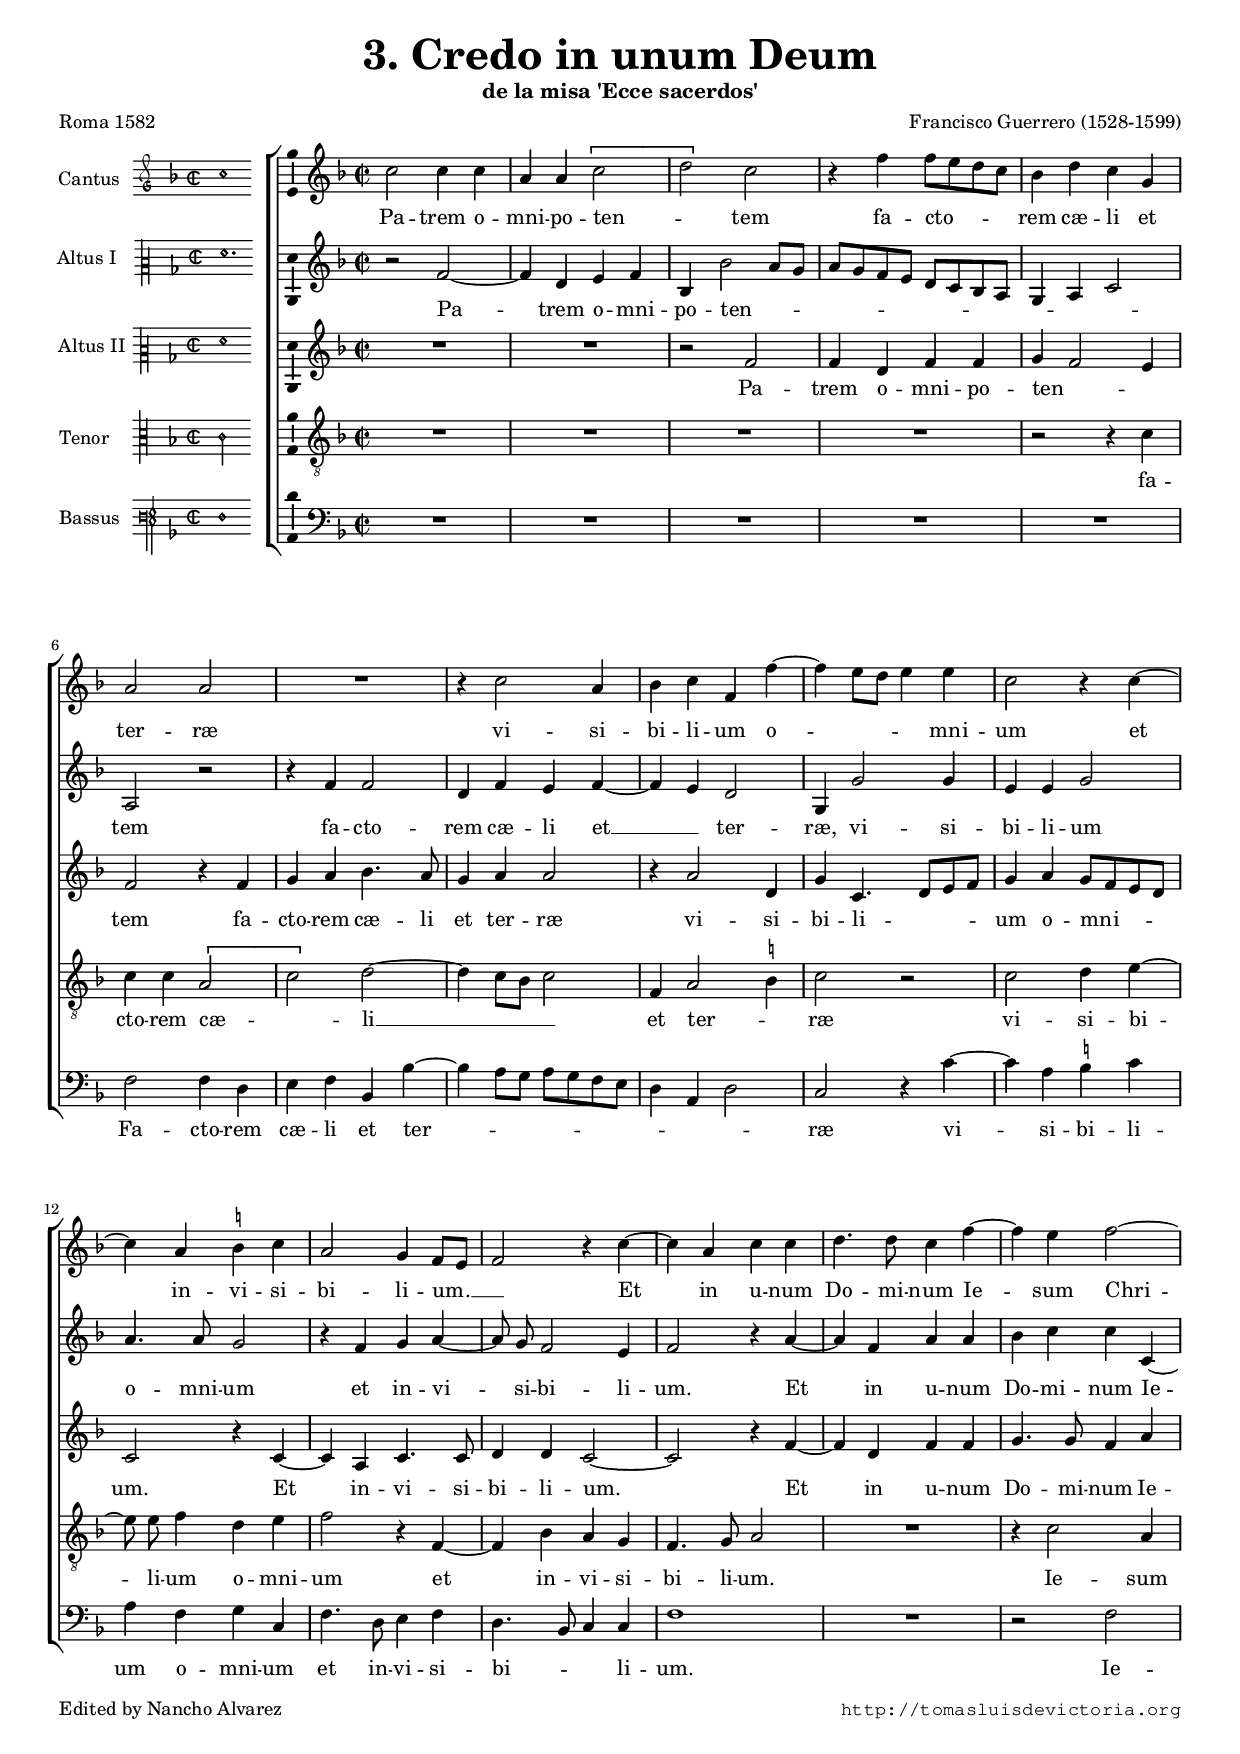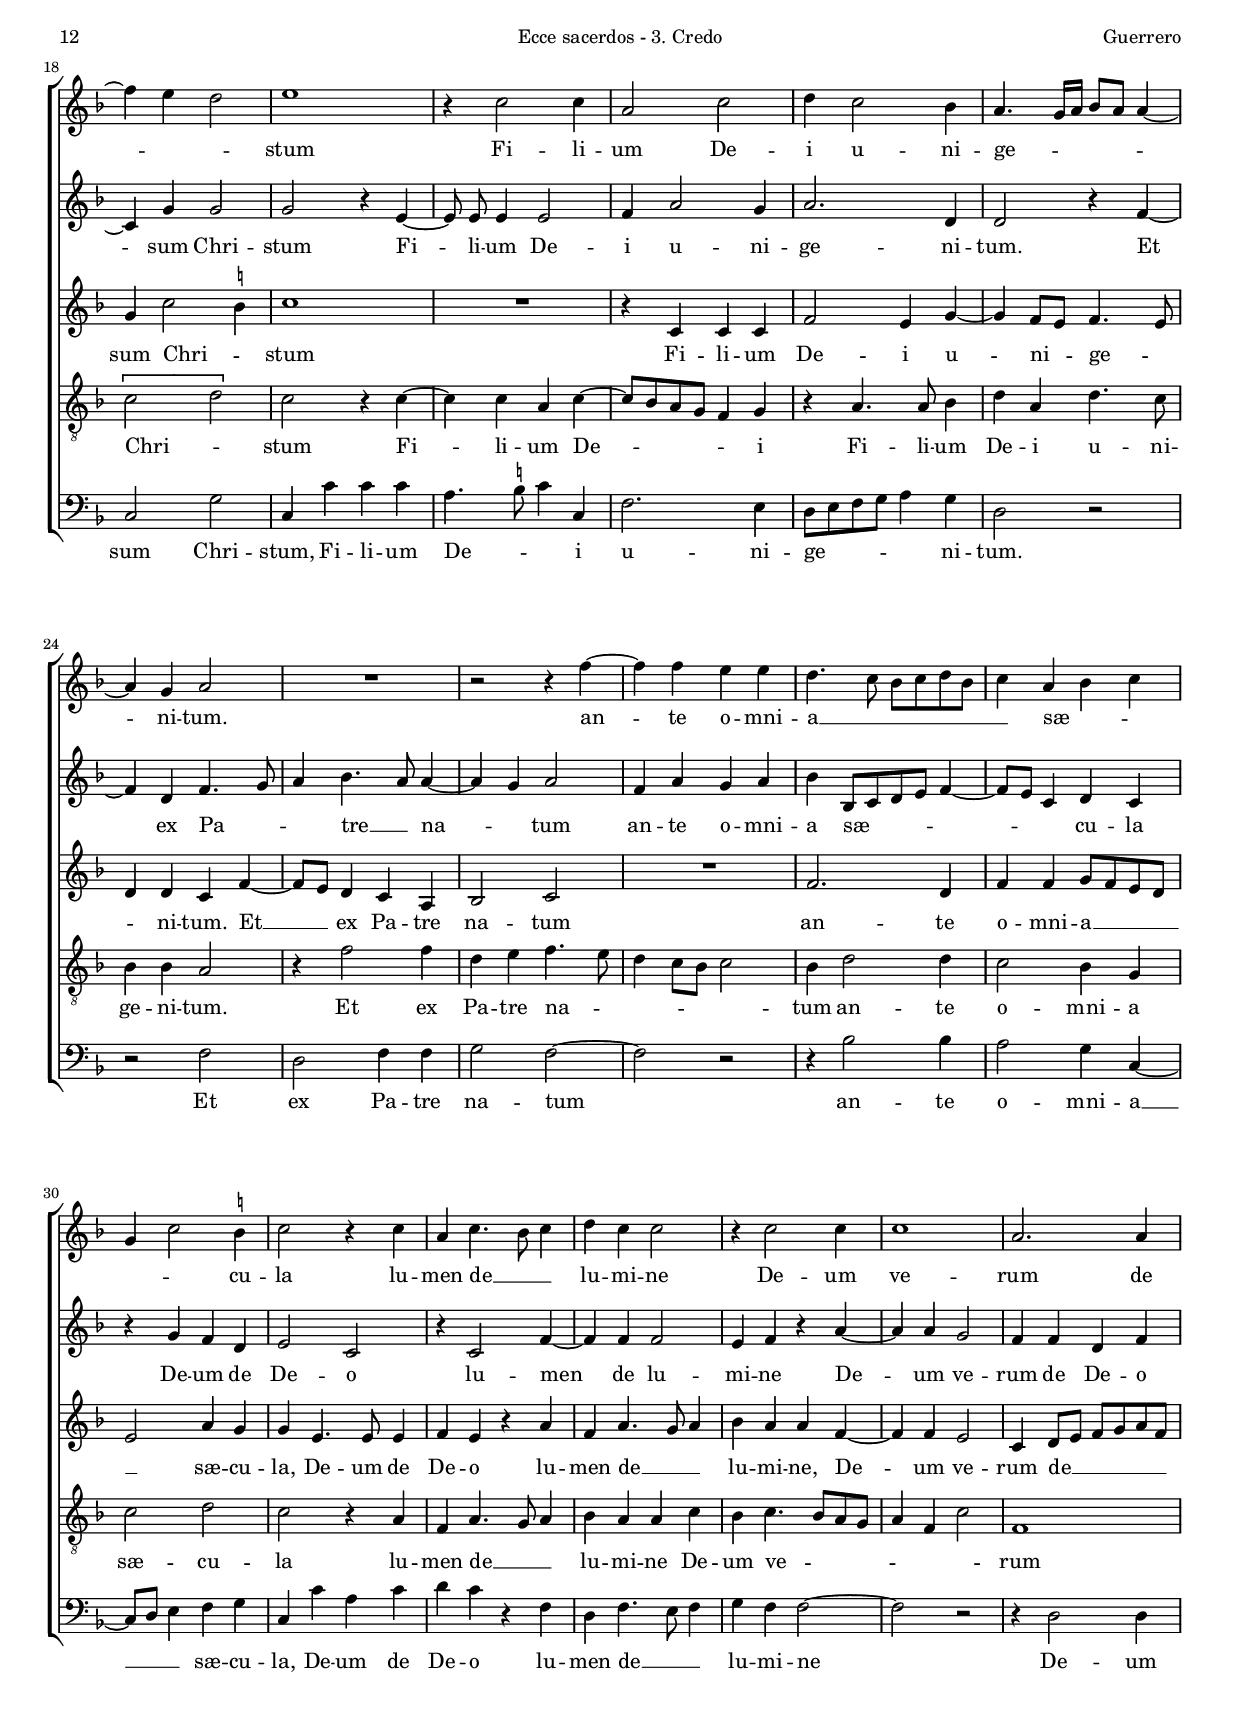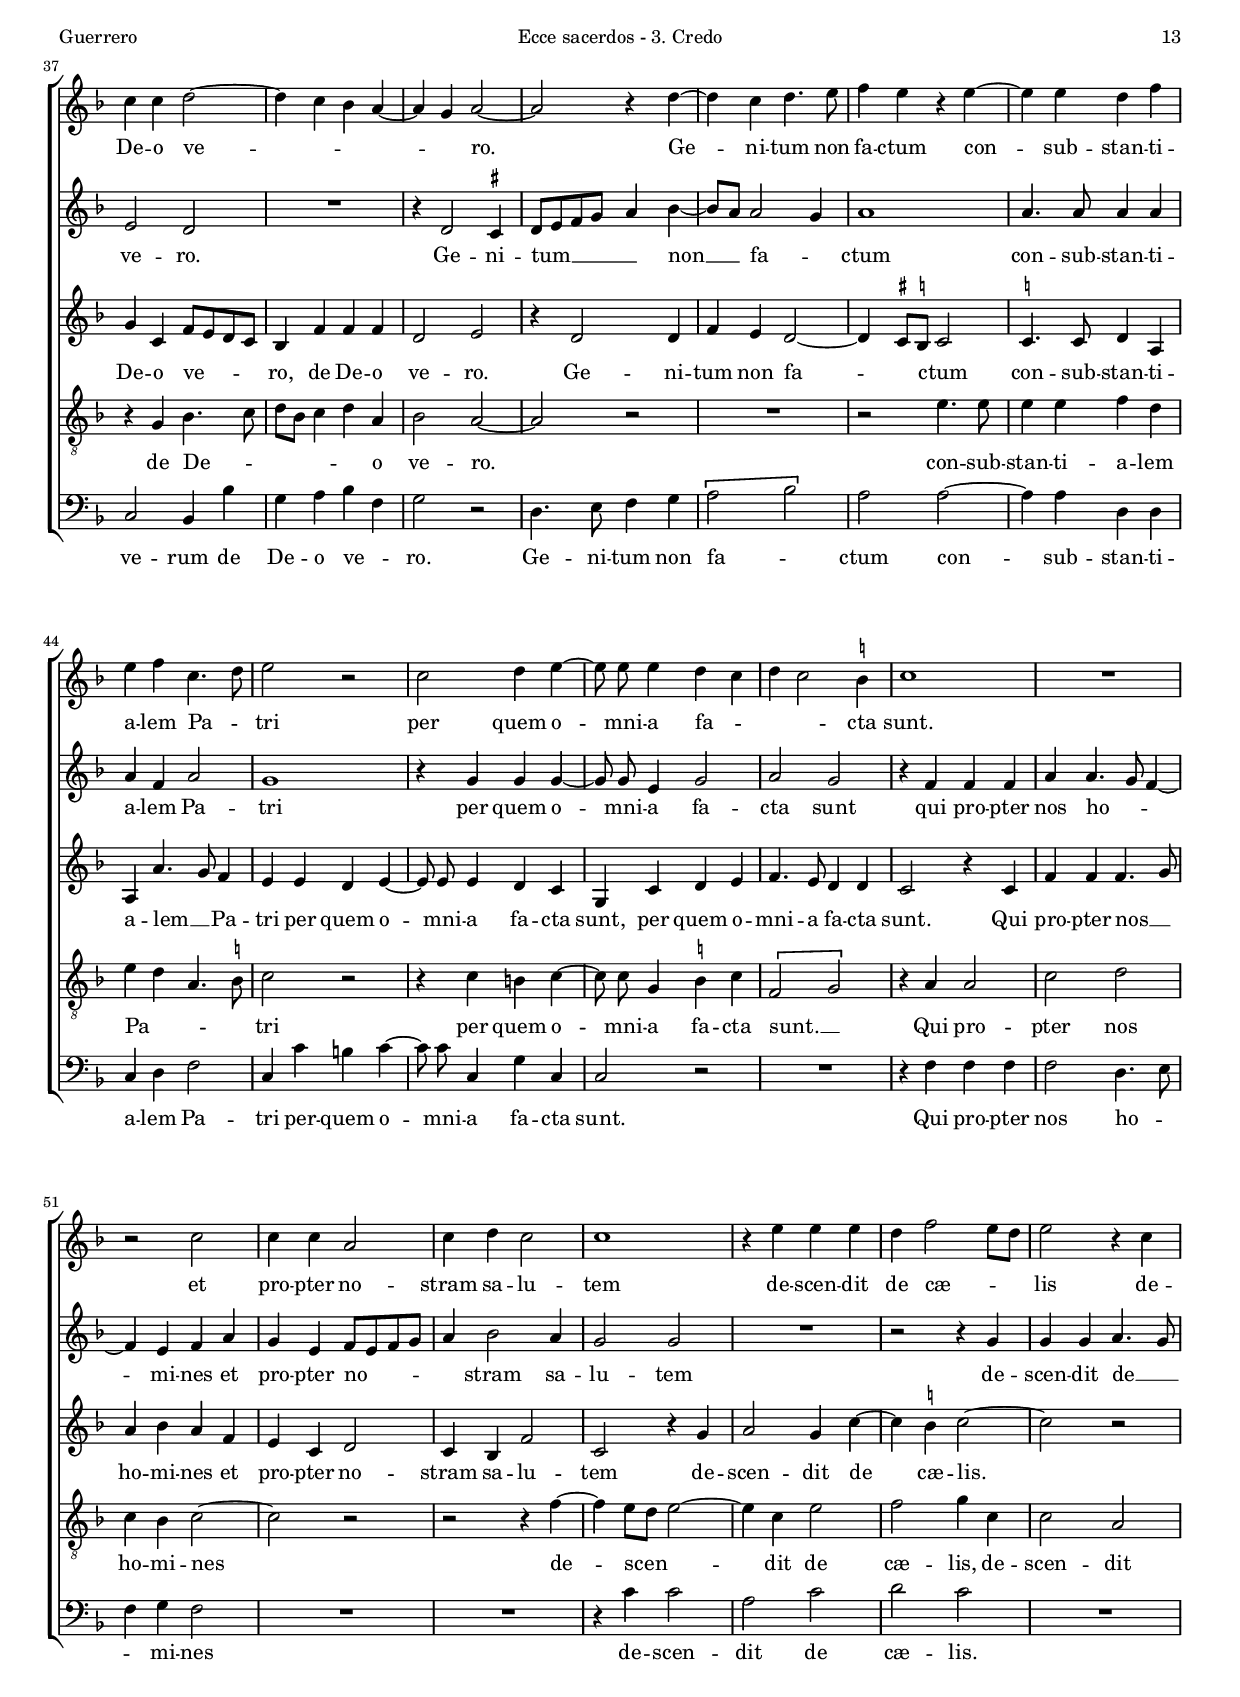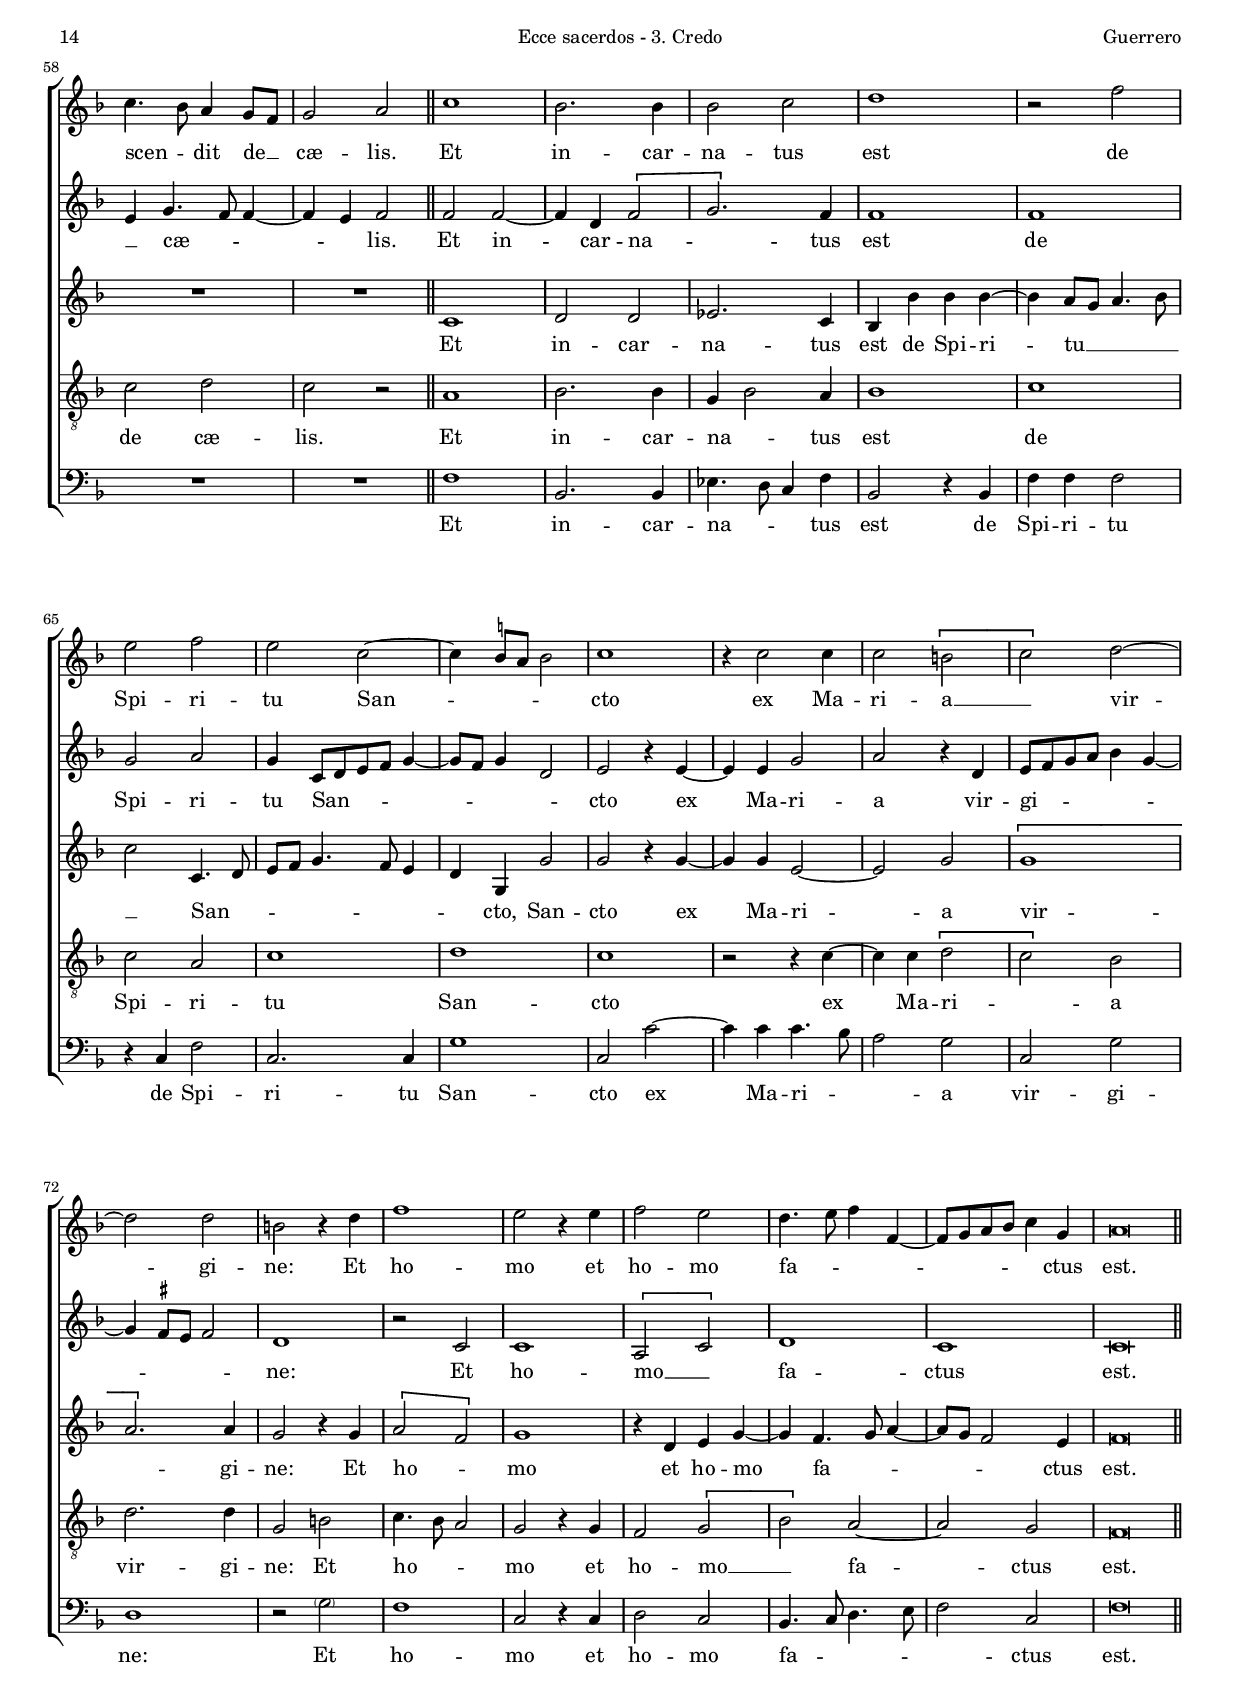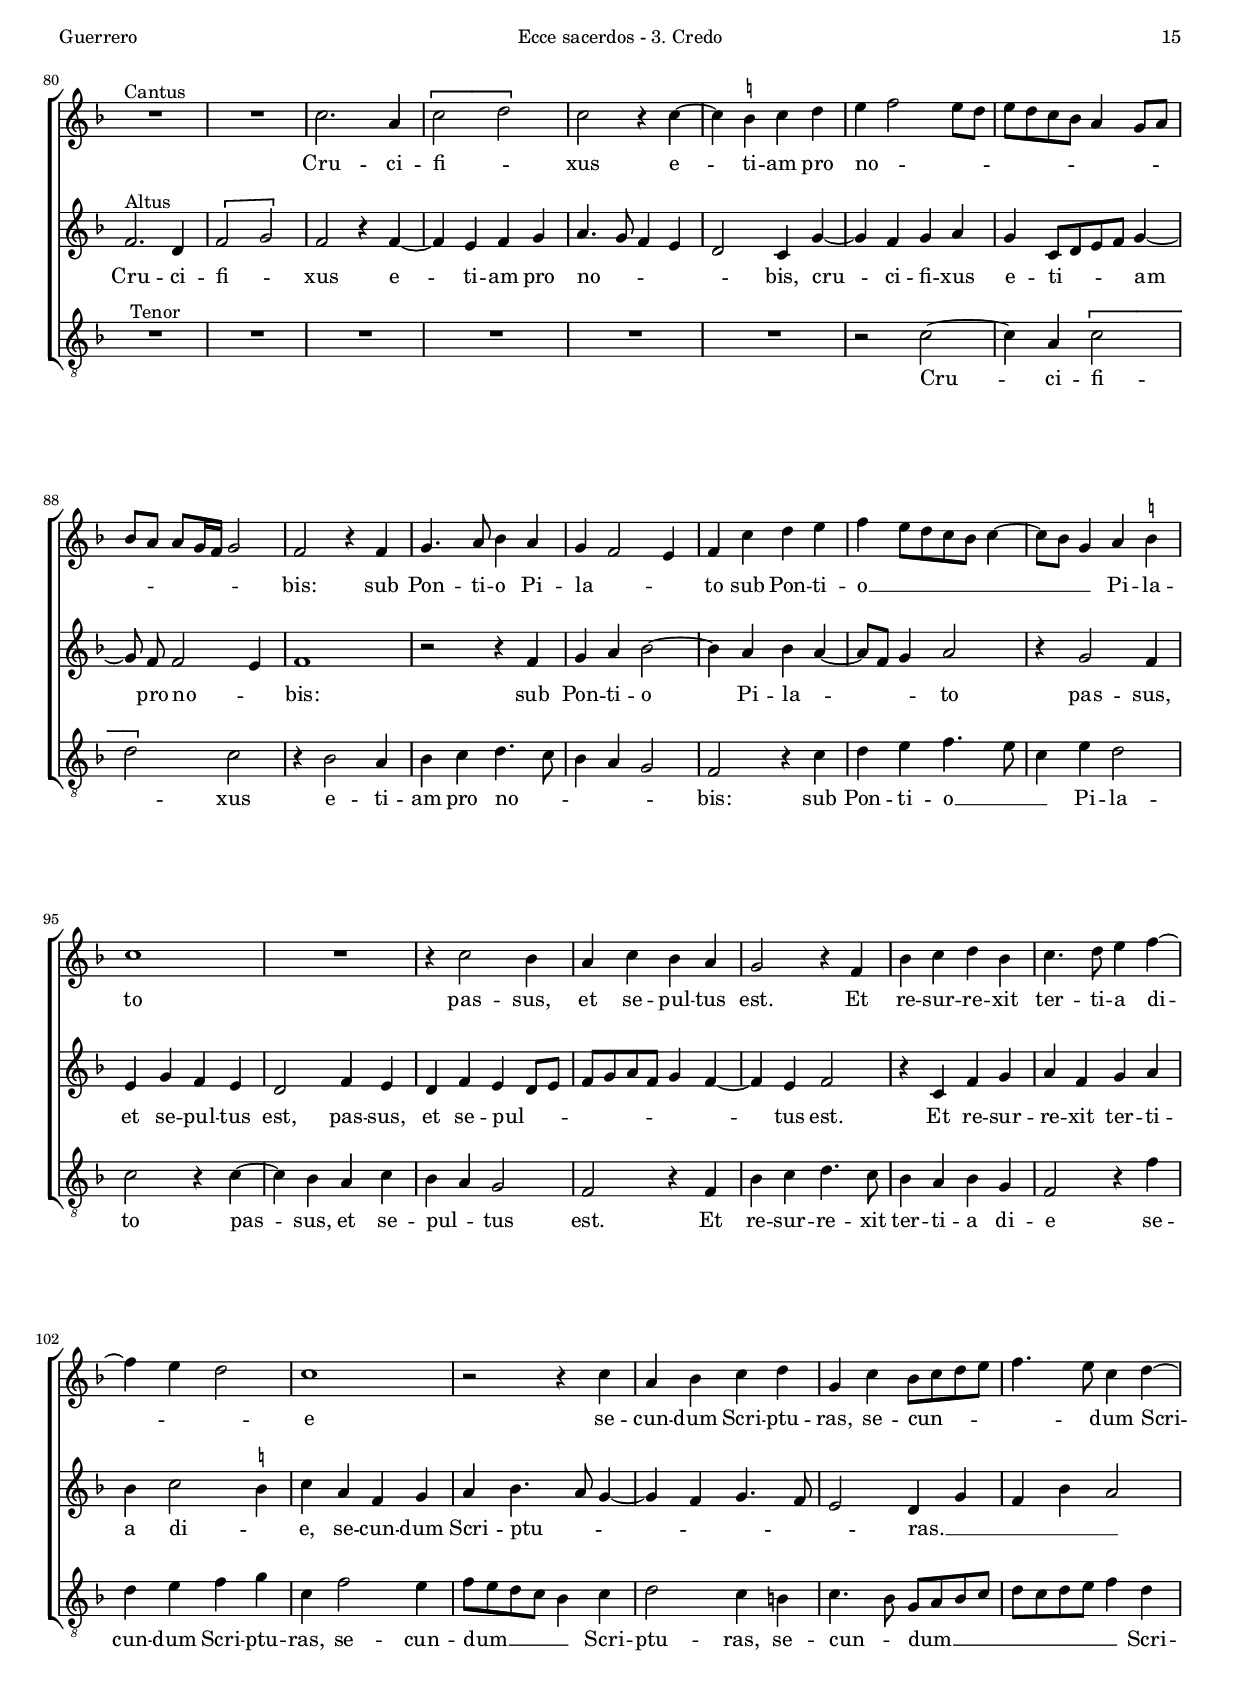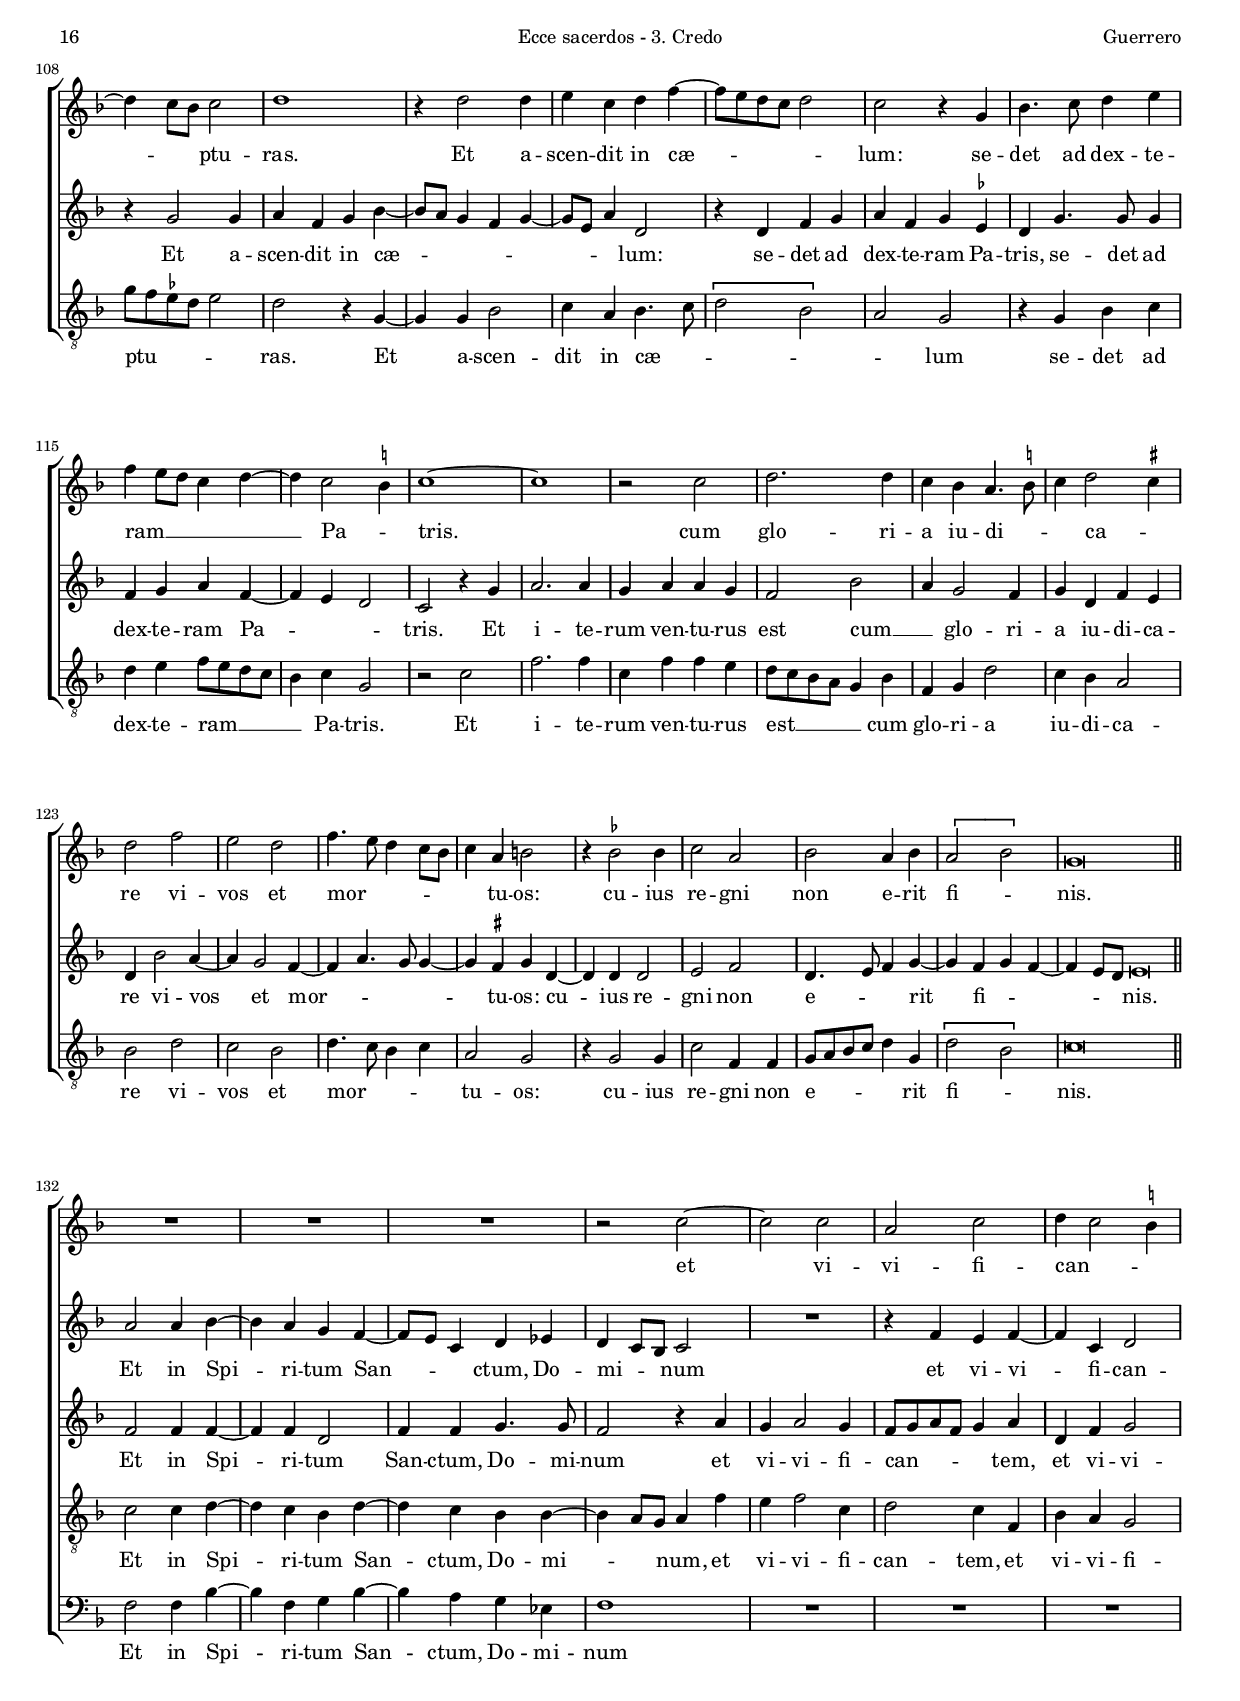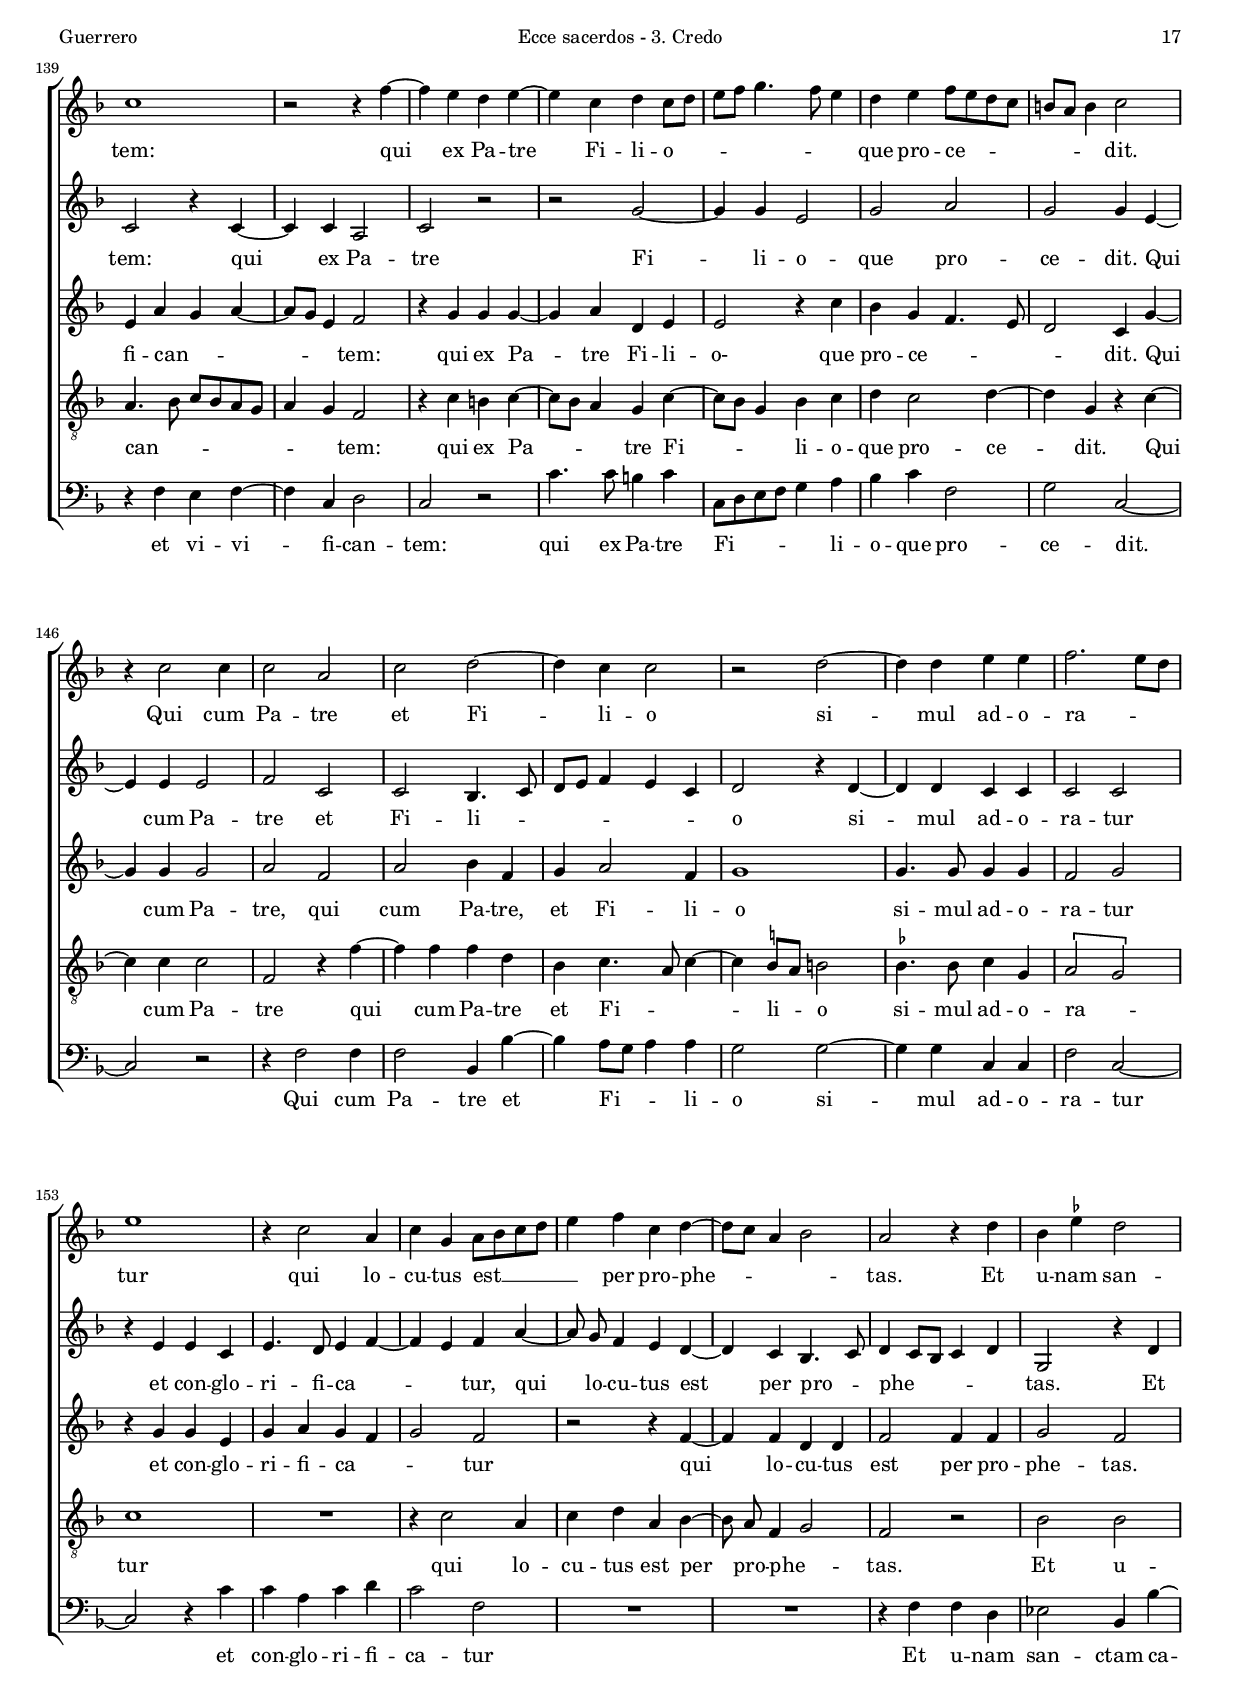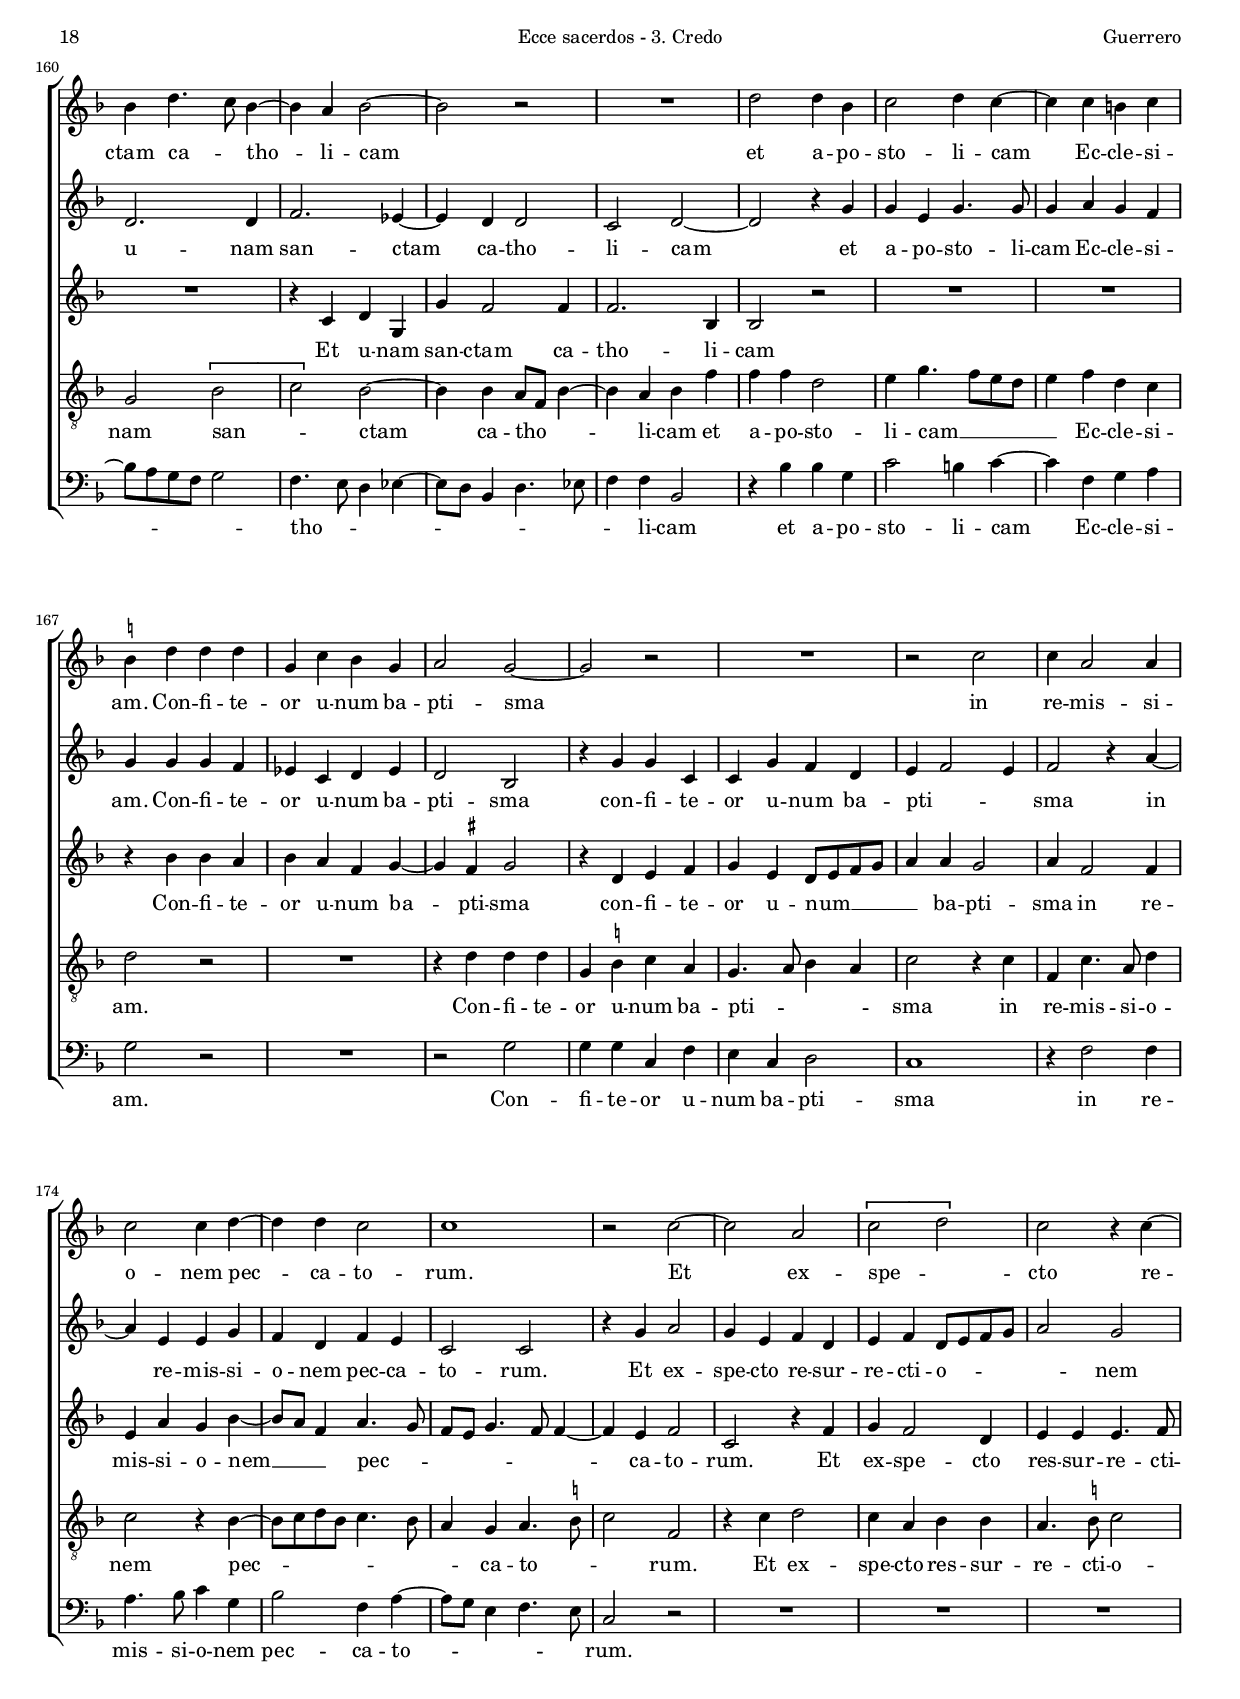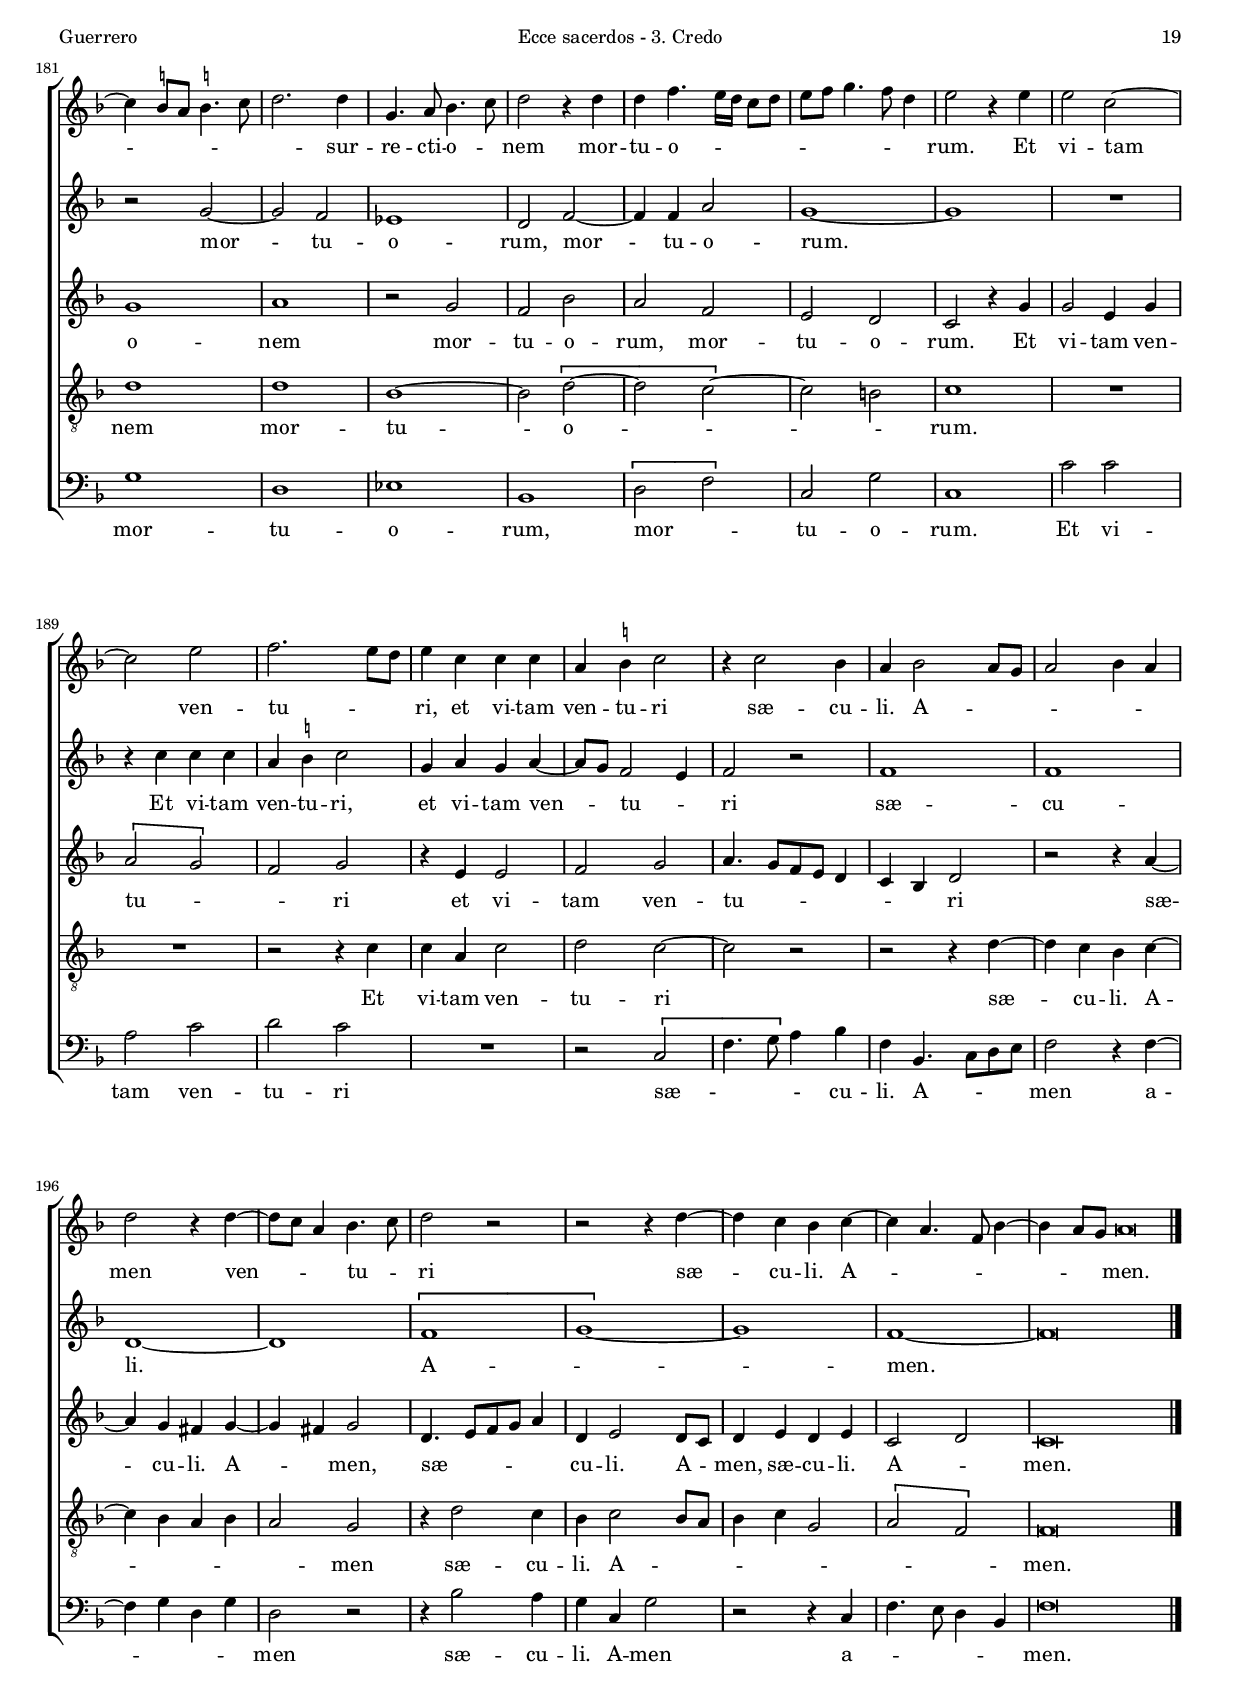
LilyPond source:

\version "2.18.0"

#(set-default-paper-size "a4")
#(set-global-staff-size 16.3)
#(ly:set-option 'point-and-click #f)
%mobile -s14.3 -i3.2 -ball

italicas=\override LyricText.font-shape = #'italic
rectas=\override LyricText.font-shape = #'upright
ss=\once \set suggestAccidentals = ##t
incipitwidth = 20
htitle="Ecce sacerdos - 3. Credo"
hcomposer="Guerrero"


\header {
	title=\markup{\fontsize #3 "3. Credo in unum Deum" }
	subtitle="de la misa 'Ecce sacerdos'"
%        subsubtitle=\markup{\null \vspace #1 }
	composer="Francisco Guerrero (1528-1599)"
        pdfauthor=\composer
        poet="Roma 1582"
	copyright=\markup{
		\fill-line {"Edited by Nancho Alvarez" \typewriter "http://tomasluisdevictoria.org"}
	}
%	tagline=""
}

global={\key f \major \time 2/2 \skip 1*79 \bar "||" \break
				\skip 1*52 \bar "||" \break
				\skip 1*71 \bar "|." 
}


cantus={
	c''2 c''4 c''4 |
	a'4 a' \[c''2 |
	d''\] c'' |
	r4 f'' f''8 e'' d'' c'' |
%5
	bes'4 d'' c'' g' |
	a'2 a' |
	R1*4/4 |
	r4 c''2 a'4 |
	bes' c'' f' f'' ~ |
%10
	f'' e''8 d'' e''4 e'' |
	c''2 r4 c'' ~ |
	c'' a' \ss b' c'' |
	a'2 g'4 f'8 e' |
	f'2 r4 c'' ~ |
%15
	c'' a' c'' c'' |
	d''4. d''8 c''4 f'' ~ |
	f'' e'' f''2 ~ |
	f''4 e'' d''2 |
	e''1 |
%20
	r4 c''2 c''4 |
	a'2 c'' |
	d''4 c''2 bes'4 |
	a'4. g'16 a' bes'8 a' a'4 ~ |
	a' g' a'2 |
%25
	R1*4/4 |
	r2 r4 f'' ~ |
	f'' f'' e'' e'' |
	d''4. c''8 bes' c'' d'' bes' |
	c''4 a' bes' c'' |
%30
	g' c''2 \ss b'4 |
	c''2 r4 c'' |
	a' c''4. bes'8 c''4 |
	d'' c'' c''2 |
	r4 c''2 c''4 |
%35
	c''1 |
	a'2. a'4 |
	c'' c'' d''2 ~ |
	d''4 c'' bes' a' ~ |
	a' g' a'2 ~ |
%40
	a' r4 d'' ~ |
	d'' c'' d''4. e''8 |
	f''4 e'' r e'' ~ |
	e'' e'' d'' f'' |
	e'' f'' c''4. d''8 |
%45
	e''2 r |
	c'' d''4 e'' ~ |
	e''8 \noBeam e'' e''4 d'' c'' |
	d'' c''2 \ss b'4 |
	c''1 |
%50
	R1*4/4 |
	r2 c'' |
	c''4 c'' a'2 |
	c''4 d'' c''2 |
	c''1 |
%55
	r4 e'' e'' e'' |
	d'' f''2 e''8 d'' |
	e''2 r4 c'' |
	c''4. bes'8 a'4 g'8 f' |
	g'2 a' | \bar "||"
	%tablet \break
%60
	c''1 |
	bes'2. bes'4 |
	bes'2 c'' |
	d''1 |
	r2 f'' |
%65
	e'' f'' |
	e'' c'' ~ |
	c''4 \ss b'8 a' b'2 |
	c''1 |
	r4 c''2 c''4 |
%70
	c''2 \[b' |
	c''\] d'' ~ |
	d'' d'' |
	b' r4 d'' |
	f''1 |
%75
	e''2 r4 e'' |
	f''2 e'' |
	d''4. e''8 f''4 f' ~ |
	f'8 g' a' bes' c''4 g' |
	a'\breve*1/2 |
%80
	R1^\markup{"Cantus"} |
	R1*4/4 |
	c''2. a'4 |
	\[c''2 d''\] |
	c'' r4 c'' ~ |
%85
	c'' \ss b' c'' d'' |
	e'' f''2 e''8 d'' |
	e'' d'' c'' bes' a'4 g'8 a' |
	bes'[ a'] a'[ g'16 f'] g'2 |
	f' r4 f' |
%90
	g'4. a'8 bes'4 a' |
	g' f'2 e'4 |
	f' c'' d'' e'' |
	f'' e''8[ d'' c'' bes'] c''4 ~ |
	c''8 bes' g'4 a' \ss b' |
%95
	c''1 |
	R1*4/4 |
	r4 c''2 bes'4 |
	a' c'' bes' a' |
	g'2 r4 f' |
%100
	bes' c'' d'' bes' |
	c''4. d''8 e''4 f'' ~ |
	f'' e'' d''2 |
	c''1 |
	r2 r4 c'' |
%105
	a' bes' c'' d'' |
	g' c'' bes'8 c'' d'' e'' |
	f''4. e''8 c''4 d'' ~ |
	d'' c''8 bes' c''2 |
	d''1 |
%110
	r4 d''2 d''4 |
	e'' c'' d'' f'' ~ |
	f''8 e'' d'' c'' d''2 |
	c'' r4 g' |
	bes'4. c''8 d''4 e'' |
%115
	f'' e''8 d'' c''4 d'' ~ |
	d'' c''2 \ss b'4 |
	c''1 ~ |
	c'' |
	r2 c'' |
%120
	d''2. d''4 |
	c'' bes' a'4. \ss b'8 |
	c''4 d''2 \ss cis''4 |
	d''2 f'' |
	e'' d'' |
%125
	f''4. e''8 d''4 c''8 bes' |
	c''4 a' b'2 |
	r4 \ss bes'!2 bes'4 |
	c''2 a' |
	bes' a'4 bes' |
%130
	\[a'2 bes'\] |
	g'\breve*1/2 |
	R1*4/4 |
	R1*4/4 |
	R1*4/4 |
%135
	r2 c'' ~ |
	c'' c'' |
	a' c'' |
	d''4 c''2 \ss b'4 |
	c''1 |
%140
	r2 r4 f'' ~ |
	f'' e'' d'' e'' ~ |
	e'' c'' d'' c''8 d'' |
	e'' f'' g''4. f''8 e''4 |
	d'' e'' f''8 e'' d'' c'' |
%145
	b' a' b'4 c''2 |
	r4 c''2 c''4 |
	c''2 a' |
	c'' d'' ~ |
	d''4 c'' c''2 |
%150
	r d'' ~ |
	d''4 d'' e'' e'' |
	f''2. e''8 d'' |
	e''1 |
	r4 c''2 a'4 |
%155
	c'' g' a'8 bes' c'' d'' |
	e''4 f'' c'' d'' ~ |
	d''8 c'' a'4 bes'2 |
	a' r4 d'' |
	bes' \ss ees'' d''2 |
%160
	bes'4 d''4. c''8 bes'4 ~ |
	bes' a' bes'2 ~ |
	bes' r |
	R1*4/4 |
	d''2 d''4 bes' |
%165
	c''2 d''4 c'' ~ |
	c'' c'' b' c'' |
	\ss b' d'' d'' d'' |
	g' c'' bes' g' |
	a'2 g' ~ |
%170
	g' r |
	R1*4/4 |
	r2 c'' |
	c''4 a'2 a'4 |
	c''2 c''4 d'' ~ |
%175
	d'' d'' c''2 |
	c''1 |
	r2 c'' ~ |
	c'' a' |
	\[c'' d''\] |
%180
	c'' r4 c'' ~ |
	c'' \ss b'8 a' \ss b'!4. c''8 |
	d''2. d''4 |
	g'4. a'8 bes'4. c''8 |
	d''2 r4 d'' |
%185
	d'' f''4. e''16[ d''] c''8[ d''] |
	e'' f'' g''4. f''8 d''4 |
	e''2 r4 e'' |
	e''2 c'' ~ |
	c'' e'' |
%190
	f''2. e''8 d'' |
	e''4 c'' c'' c'' |
	a' \ss b' c''2 |
	r4 c''2 bes'4 |
	a' bes'2 a'8 g' |
%195
	a'2 bes'4 a' |
	d''2 r4 d'' ~ |
	d''8 c'' a'4 bes'4. c''8 |
	d''2 r |
	r r4 d'' ~ |
%200
	d'' c'' bes' c'' ~ |
	c'' a'4. f'8 bes'4 ~ |
	bes' a'8 g' a'\breve*1/4
}

altus={
	r2 f' ~ |
	f'4 d' e' f' |
	bes bes'2 a'8 g' |
	a' g' f' e' d' c' bes a |
%5
	g4 a c'2 |
	a r |
	r4 f' f'2 |
	d'4 f' e' f' ~ |
	f' e' d'2 |
%10
	g4 g'2 g'4 |
	e' e' g'2 |
	a'4. a'8 g'2 |
	r4 f' g' a' ~ |
	a'8 \noBeam g' f'2 e'4 |
%15
	f'2 r4 a' ~ |
	a' f' a' a' |
	bes' c'' c'' c' ~ |
	c' g' g'2 |
	g' r4 e' ~ |
%20
	e'8 \noBeam e' e'4 e'2 |
	f'4 a'2 g'4 |
	a'2. d'4 |
	d'2 r4 f' ~ |
	f' d' f'4. g'8 |
%25
	a'4 bes'4. a'8 a'4 ~ |
	a' g' a'2 |
	f'4 a' g' a' |
	bes' bes8[ c' d' e'] f'4 ~ |
	f'8 e' c'4 d' c' |
%30
	r g' f' d' |
	e'2 c' |
	r4 c'2 f'4 ~ |
	f' f' f'2 |
	e'4 f' r a' ~ |
%35
	a' a' g'2 |
	f'4 f' d' f' |
	e'2 d' |
	R1*4/4 |
	r4 d'2 \ss cis'4 |
%40
	d'8 e' f' g' a'4 bes' ~ |
	bes'8 a' a'2 g'4 |
	a'1 |
	a'4. a'8 a'4 a' |
	a' f' a'2 |
%45
	g'1 |
	r4 g' g' g' ~ |
	g'8 \noBeam g' e'4 g'2 |
	a' g' |
	r4 f' f' f' |
%50
	a' a'4. g'8 f'4 ~ |
	f' e' f' a' |
	g' e' f'8 e' f' g' |
	a'4 bes'2 a'4 |
	g'2 g' |
%55
	R1*4/4 |
	r2 r4 g' |
	g' g' a'4. g'8 |
	e'4 g'4. f'8 f'4 ~ |
	f' e' f'2 |
%60
	f' f' ~ |
	f'4 d' \[f'2 |
	g'2. \] f'4 |
	f'1 |
	f' |
%65
	g'2 a' |
	g'4 c'8[ d' e' f'] g'4 ~ |
	g'8 f' g'4 d'2 |
	e' r4 e' ~ |
	e' e' g'2 |
%70
	a' r4 d' |
	e'8 f' g' a' bes'4 g' ~ |
	g' \ss fis'8 e' fis'2 |
	d'1 |
	r2 c' |
%75
	c'1 |
	\[a2 c'\] |
	d'1 |
	c' |
	c'\breve*1/2 |
%80
	f'2.^\markup{"Altus"} d'4 |
	\[f'2 g'\] |
	f' r4 f' ~ |
	f' e' f' g' |
	a'4. g'8 f'4 e' |
%85
	d'2 c'4 g' ~ |
	g' f' g' a' |
	g' c'8[ d' e' f'] g'4 ~ |
	g'8 \noBeam f' f'2 e'4 |
	f'1 |
%90
	r2 r4 f' |
	g' a' bes'2 ~ |
	bes'4 a' bes' a' ~ |
	a'8 f' g'4 a'2 |
	r4 g'2 f'4 |
%95
	e' g' f' e' |
	d'2 f'4 e' |
	d' f' e' d'8 e' |
	f' g' a' f' g'4 f' ~ |
	f' e' f'2 |
%100
	r4 c' f' g' |
	a' f' g' a' |
	bes' c''2 \ss b'4 |
	c'' a' f' g' |
	a' bes'4. a'8 g'4 ~ |
%105
	g' f' g'4. f'8 |
	e'2 d'4 g' |
	f' bes' a'2 |
	r4 g'2 g'4 |
	a' f' g' bes' ~ |
%110
	bes'8 a' g'4 f' g' ~ |
	g'8 e' a'4 d'2 |
	r4 d' f' g' |
	a' f' g' \ss ees' |
	d' g'4. g'8 g'4 |
%115
	f' g' a' f' ~ |
	f' e' d'2 |
	c' r4 g' |
	a'2. a'4 |
	g' a' a' g' |
%120
	f'2 bes' |
	a'4 g'2 f'4 |
	g' d' f' e' |
	d' bes'2 a'4 ~ |
	a' g'2 f'4 ~ |
%125
	f' a'4. g'8 g'4 ~ |
	g' \ss fis' g' d' ~ |
	d' d' d'2 |
	e' f' |
	d'4. e'8 f'4 g' ~ |
%130
	g' f' g' f' ~ |
	f' e'8 d' e'\breve*1/4 |
	a'2 a'4 bes' ~ |
	bes' a' g' f' ~ |
	f'8 e' c'4 d' ees' |
%135
	d' c'8 bes c'2 |
	R1*4/4 |
	r4 f' e' f' ~ |
	f' c' d'2 |
	c' r4 c' ~ |
%140
	c' c' a2 |
	c' r |
	r g' ~ |
	g'4 g' e'2 |
	g' a' |
%145
	g' g'4 e' ~ |
	e' e' e'2 |
	f' c' |
	c' bes4. c'8 |
	d' e' f'4 e' c' |
%150
	d'2 r4 d' ~ |
	d' d' c' c' |
	c'2 c' |
	r4 e' e' c' |
	e'4. d'8 e'4 f' ~ |
%155
	f' e' f' a' ~ |
	a'8 \noBeam g' f'4 e' d' ~ |
	d' c' bes4. c'8 |
	d'4 c'8 bes c'4 d' |
	g2 r4 d' |
%160
	d'2. d'4 |
	f'2. ees'4 ~ |
	ees' d' d'2 |
	c' d' ~ |
	d' r4 g' |
%165
	g' e' g'4. g'8 |
	g'4 a' g' f' |
	g' g' g' f' |
	ees' c' d' ees' |
	d'2 bes |
%170
	r4 g' g' c' |
	c' g' f' d' |
	e' f'2 e'4 |
	f'2 r4 a' ~ |
	a' e' e' g' |
%175
	f' d' f' e' |
	c'2 c' |
	r4 g' a'2 |
	g'4 e' f' d' |
	e' f' d'8 e' f' g' |
%180
	a'2 g' |
	r g' ~ |
	g' f' |
	ees'1 |
	d'2 f' ~ |
%185
	f'4 f' a'2 |
	g'1 ~ |
	g' |
	R1*4/4 |
	r4 c'' c'' c'' |
%190
	a' \ss b' c''2 |
	g'4 a' g' a' ~ |
	a'8 g' f'2 e'4 |
	f'2 r |
	f'1 |
%195
	f' |
	d' ~ |
	d' |
	\[f' |
	g' ~ \] |
%200
	g' |
	f' ~ |
	f'\breve*1/2
}

altusdos={
	R1*4/4 |
	R1*4/4 |
	r2 f' |
	f'4 d' f' f' |
%5
	g' f'2 e'4 |
	f'2 r4 f' |
	g' a' bes'4. a'8 |
	g'4 a' a'2 |
	r4 a'2 d'4 |
%10
	g' c'4. d'8 e' f' |
	g'4 a' g'8 f' e' d' |
	c'2 r4 c' ~ |
	c' a c'4. c'8 |
	d'4 d' c'2 ~ |
%15
	c' r4 f' ~ |
	f' d' f' f' |
	g'4. g'8 f'4 a' |
	g' c''2 \ss b'4 |
	c''1 |
%20
	R1*4/4 |
	r4 c' c' c' |
	f'2 e'4 g' ~ |
	g' f'8 e' f'4. e'8 |
	d'4 d' c' f' ~ |
%25
	f'8 e' d'4 c' a |
	bes2 c' |
	R1*4/4 |
	f'2. d'4 |
	f' f' g'8 f' e' d' |
%30
	e'2 a'4 g' |
	g' e'4. e'8 e'4 |
	f' e' r a' |
	f' a'4. g'8 a'4 |
	bes' a' a' f' ~ |
%35
	f' f' e'2 |
	c'4 d'8 e' f' g' a' f' |
	g'4 c' f'8 e' d' c' |
	bes4 f' f' f' |
	d'2 e' |
%40
	r4 d'2 d'4 |
	f' e' d'2 ~ |
	d'4 \ss cis'8 \ss b cis'2 |
	\ss c'!4. c'8 d'4 a |
	a a'4. g'8 f'4 |
%45
	e' e' d' e' ~ |
	e'8 \noBeam e' e'4 d' c' |
	g c' d' e' |
	f'4. e'8 d'4 d' |
	c'2 r4 c' |
%50
	f' f' f'4. g'8 |
	a'4 bes' a' f' |
	e' c' d'2 |
	c'4 bes f'2 |
	c' r4 g' |
%55
	a'2 g'4 c'' ~ |
	c'' \ss b' c''2 ~ |
	c'' r |
	R1*4/4 |
	R1*4/4 |
%60
	c'1 |
	d'2 d' |
	ees'2. c'4 |
	bes bes' bes' bes' ~ |
	bes' a'8 g' a'4. bes'8 |
%65
	c''2 c'4. d'8 |
	e' f' g'4. f'8 e'4 |
	d' g g'2 |
	g' r4 g' ~ |
	g' g' e'2 ~ |
%70
	e' g' |
	\[g'1 |
	a'2. \] a'4 |
	g'2 r4 g' |
	\[a'2 f'\] |
%75
	g'1 |
	r4 d' e' g' ~ |
	g' f'4. g'8 a'4 ~ |
	a'8 g' f'2 e'4 |
	f'\breve*1/2 |
%80
	R1*4/4 |
	R1*4/4 |
	R1*4/4 |
	R1*4/4 |
	R1*4/4 |
%85
	R1*4/4 |
	R1*4/4 |
	R1*4/4 |
	R1*4/4 |
	R1*4/4 |
%90
	R1*4/4 |
	R1*4/4 |
	R1*4/4 |
	R1*4/4 |
	R1*4/4 |
%95
	R1*4/4 |
	R1*4/4 |
	R1*4/4 |
	R1*4/4 |
	R1*4/4 |
%100
	R1*4/4 |
	R1*4/4 |
	R1*4/4 |
	R1*4/4 |
	R1*4/4 |
%105
	R1*4/4 |
	R1*4/4 |
	R1*4/4 |
	R1*4/4 |
	R1*4/4 |
%110
	R1*4/4 |
	R1*4/4 |
	R1*4/4 |
	R1*4/4 |
	R1*4/4 |
%115
	R1*4/4 |
	R1*4/4 |
	R1*4/4 |
	R1*4/4 |
	R1*4/4 |
%120
	R1*4/4 |
	R1*4/4 |
	R1*4/4 |
	R1*4/4 |
	R1*4/4 |
%125
	R1*4/4 |
	R1*4/4 |
	R1*4/4 |
	R1*4/4 |
	R1*4/4 |
%130
	R1*4/4 |
	R1*4/4 |
	f'2 f'4 f' ~ |
	f' f' d'2 |
	f'4 f' g'4. g'8 |
%135
	f'2 r4 a' |
	g' a'2 g'4 |
	f'8 g' a' f' g'4 a' |
	d' f' g'2 |
	e'4 a' g' a' ~ |
%140
	a'8 g' e'4 f'2 |
	r4 g' g' g' ~ |
	g' a' d' e' |
	e'2 r4 c'' |
	bes' g' f'4. e'8 |
%145
	d'2 c'4 g' ~ |
	g' g' g'2 |
	a' f' |
	a' bes'4 f' |
	g' a'2 f'4 |
%150
	g'1 |
	g'4. g'8 g'4 g' |
	f'2 g' |
	r4 g' g' e' |
	g' a' g' f' |
%155
	g'2 f' |
	r r4 f' ~ |
	f' f' d' d' |
	f'2 f'4 f' |
	g'2 f' |
%160
	R1*4/4 |
	r4 c' d' g |
	g' f'2 f'4 |
	f'2. bes4 |
	bes2 r |
%165
	R1*4/4 |
	R1*4/4 |
	r4 bes' bes' a' |
	bes' a' f' g' ~ |
	g' \ss fis' g'2 |
%170
	r4 d' e' f' |
	g' e' d'8 e' f' g' |
	a'4 a' g'2 |
	a'4 f'2 f'4 |
	e' a' g' bes' ~ |
%175
	bes'8 a' f'4 a'4. g'8 |
	f' e' g'4. f'8 f'4 ~ |
	f' e' f'2 |
	c' r4 f' |
	g' f'2 d'4 |
%180
	e' e' e'4. f'8 |
	g'1 |
	a' |
	r2 g' |
	f' bes' |
%185
	a' f' |
	e' d' |
	c' r4 g' |
	g'2 e'4 g' |
	\[a'2 g'\] |
%190
	f' g' |
	r4 e' e'2 |
	f' g' |
	a'4. g'8[ f' e'] d'4 |
	c' bes d'2 |
%195
	r r4 a' ~ |
	a' g' fis' g' ~ |
	g' fis' g'2 |
	d'4. e'8[ f' g'] a'4 |
	d' e'2 d'8 c' |
%200
	d'4 e' d' e' |
	c'2 d' |
	c'\breve*1/2
}

tenor={
	R1*4/4 |
	R1*4/4 |
	R1*4/4 |
	R1*4/4 |
%5
	r2 r4 c' |
	c' c' \[a2 |
	c'\] d' ~ |
	d'4 c'8 bes c'2 |
	f4 a2 \ss b4 |
%10
	c'2 r |
	c' d'4 e' ~ |
	e'8 \noBeam e' f'4 d' e' |
	f'2 r4 f ~ |
	f bes a g |
%15
	f4. g8 a2 |
	R1*4/4 |
	r4 c'2 a4 |
	\[c'2 d'\] |
	c' r4 c' ~ |
%20
	c' c' a c' ~ |
	c'8 bes a g f4 g |
	r a4. a8 bes4 |
	d' a d'4. c'8 |
	bes4 bes a2 |
%25
	r4 f'2 f'4 |
	d' e' f'4. e'8 |
	d'4 c'8 bes c'2 |
	bes4 d'2 d'4 |
	c'2 bes4 g |
%30
	c'2 d' |
	c' r4 a |
	f a4. g8 a4 |
	bes a a c' |
	bes c'4. bes8 a g |
%35
	a4 f c'2 |
	f1 |
	r4 g bes4. c'8 |
	d' bes c'4 d' a |
	bes2 a ~ |
%40
	a r |
	R1*4/4 |
	r2 e'4. e'8 |
	e'4 e' f' d' |
	e' d' a4. \ss b8 |
%45
	c'2 r |
	r4 c' b c' ~ |
	c'8 \noBeam c' g4 \ss b c' |
	\[f2 g\] |
	r4 a a2 |
%50
	c' d' |
	c'4 bes c'2 ~ |
	c' r |
	r r4 f' ~ |
	f' e'8 d' e'2 ~ |
%55
	e'4 c'4 e'2 |
	f' g'4 c' |
	c'2 a |
	c' d' |
	c' r |
%60
	a1 |
	bes2. bes4 |
	g bes2 a4 |
	bes1 |
	c' |
%65
	c'2 a |
	c'1 |
	d' |
	c' |
	r2 r4 c' ~ |
%70
	c' c' \[d'2 |
	c'\] bes |
	d'2. d'4 |
	g2 b |
	c'4. bes8 a2 |
%75
	g r4 g |
	f2 \[g |
	bes\] a ~ |
	a g |
	f\breve*1/2 |
%80
	R1^\markup{"Tenor"}
	R1*4/4 |
	R1*4/4 |
	R1*4/4 |
	R1*4/4 |
%85
	R1*4/4 |
	r2 c' ~ |
	c'4 a \[c'2 |
	d'\] c' |
	r4 bes2 a4 |
%90
	bes c' d'4. c'8 |
	bes4 a g2 |
	f r4 c' |
	d' e' f'4. e'8 |
	c'4 e' d'2 |
%95
	c' r4 c' ~ |
	c' bes a c' |
	bes a g2 |
	f r4 f |
	bes c' d'4. c'8 |
%100
	bes4 a bes g |
	f2 r4 f' |
	d' e' f' g' |
	c' f'2 e'4 |
	f'8 e' d' c' bes4 c' |
%105
	d'2 c'4 b |
	c'4. bes8 g a bes c' |
	d' c' d' e' f'4 d' |
	g'8 f' \ss ees' d' ees'2 |
	d' r4 g ~ |
%110
	g g bes2 |
	c'4 a bes4. c'8 |
	\[d'2 bes\] |
	a g |
	r4 g bes c' |
%115
	d' e' f'8 e' d' c' |
	bes4 c' g2 |
	r c' |
	f'2. f'4 |
	c' f' f' e' |
%120
	d'8 c' bes a g4 bes |
	f g d'2 |
	c'4 bes a2 |
	bes d' |
	c' bes |
%125
	d'4. c'8 bes4 c' |
	a2 g |
	r4 g2 g4 |
	c'2 f4 f |
	g8 a bes c' d'4 g |
%130
	\[d'2 bes\] |
	c'\breve*1/2 |
	c'2 c'4 d' ~ |
	d' c' bes d' ~ |
	d' c' bes bes ~ |
%135
	bes a8 g a4 f' |
	e' f'2 c'4 |
	d'2 c'4 f |
	bes a g2 |
	a4. bes8 c' bes a g |
%140
	a4 g f2 |
	r4 c' b c' ~ |
	c'8 bes a4 g c' ~ |
	c'8 bes g4 bes c' |
	d' c'2 d'4 ~ |
%145
	d' g r c' ~ |
	c' c' c'2 |
	f r4 f' ~ |
	f' f' f' d' |
	bes c'4. a8 c'4 ~ |
%150
	c' \ss b8 a b!2 |
	\ss bes!4. bes8 c'4 g |
	\[a2 g\] |
	c'1 |
	R1*4/4 |
%155
	r4 c'2 a4 |
	c' d' a bes ~ |
	bes8 \noBeam a f4 g2 |
	f r |
	bes bes |
%160
	g \[bes |
	c'\] bes ~ |
	bes4 bes a8 f bes4 ~ |
	bes a bes f' |
	f' f' d'2 |
%165
	e'4 g'4. f'8 e' d' |
	e'4 f' d' c' |
	d'2 r |
	R1*4/4 |
	r4 d' d' d' |
%170
	g \ss b c' a |
	g4. a8 bes4 a |
	c'2 r4 c' |
	f c'4. a8 d'4 |
	c'2 r4 bes ~ |
%175
	bes8 c' d' bes c'4. bes8 |
	a4 g a4. \ss b8 |
	c'2 f |
	r4 c' d'2 |
	c'4 a bes bes |
%180
	a4. \ss b8 c'2 |
	d'1 |
	d' |
	bes ~ |
	bes2 \[d' ~ |
%185
	d' c' ~ \] |
	c' b |
	c'1 |
	R1*4/4 |
	R1*4/4 |
%190
	r2 r4 c' |
	c' a c'2 |
	d' c' ~ |
	c' r |
	r r4 d' ~ |
%195
	d' c' bes c' ~ |
	c' bes a bes |
	a2 g |
	r4 d'2 c'4 |
	bes c'2 bes8 a |
%200
	bes4 c' g2 |
	\[a f\] |
	f\breve*1/2
}

bassus={
	R1*4/4 |
	R1*4/4 |
	R1*4/4 |
	R1*4/4 |
%5
	R1*4/4 |
	f2 f4 d |
	e f bes, bes ~ |
	bes a8 g a g f e |
	d4 a, d2 |
%10
	c r4 c' ~ |
	c' a \ss b c' |
	a f g c |
	f4. d8 e4 f |
	d4. bes,8 c4 c |
%15
	f1 |
	R1*4/4 |
	r2 f |
	c g |
	c4 c' c' c' |
%20
	a4. \ss b8 c'4 c |
	f2. e4 |
	d8 e f g a4 g |
	d2 r |
	r f |
%25
	d f4 f |
	g2 f ~ |
	f r |
	r4 bes2 bes4 |
	a2 g4 c ~ |
%30
	c8 d e4 f g |
	c c' a c' |
	d' c' r f |
	d f4. e8 f4 |
	g f f2 ~ |
%35
	f r |
	r4 d2 d4 |
	c2 bes,4 bes |
	g a bes f |
	g2 r |
%40
	d4. e8 f4 g |
	\[a2 bes\] |
	a a ~ |
	a4 a d d |
	c d f2 |
%45
	c4 c' b c' ~ |
	c'8 \noBeam c' c4 g c |
	c2 r |
	R1*4/4 |
	r4 f f f |
%50
	f2 d4. e8 |
	f4 g f2 |
	R1*4/4 |
	R1*4/4 |
	r4 c' c'2 |
%55
	a c' |
	d' c' |
	R1*4/4 |
	R1*4/4 |
	R1*4/4 |
%60
	f1 |
	bes,2. bes,4 |
	ees4. d8 c4 f |
	bes,2 r4 bes, |
	f f f2 |
%65
	r4 c f2 |
	c2. c4 |
	g1 |
	c2 c' ~ |
	c'4 c' c'4. bes8 |
%70
	a2 g |
	c g |
	d1 |
	r2 <\parenthesize g> |
	f1 |
%75
	c2 r4 c |
	d2 c |
	bes,4. c8 d4. e8 |
	f2 c |
	f\breve*1/2 |
%80
	R1*4/4 |
	R1*4/4 |
	R1*4/4 |
	R1*4/4 |
	R1*4/4 |
%85
	R1*4/4 |
	R1*4/4 |
	R1*4/4 |
	R1*4/4 |
	R1*4/4 |
%90
	R1*4/4 |
	R1*4/4 |
	R1*4/4 |
	R1*4/4 |
	R1*4/4 |
%95
	R1*4/4 |
	R1*4/4 |
	R1*4/4 |
	R1*4/4 |
	R1*4/4 |
%100
	R1*4/4 |
	R1*4/4 |
	R1*4/4 |
	R1*4/4 |
	R1*4/4 |
%105
	R1*4/4 |
	R1*4/4 |
	R1*4/4 |
	R1*4/4 |
	R1*4/4 |
%110
	R1*4/4 |
	R1*4/4 |
	R1*4/4 |
	R1*4/4 |
	R1*4/4 |
%115
	R1*4/4 |
	R1*4/4 |
	R1*4/4 |
	R1*4/4 |
	R1*4/4 |
%120
	R1*4/4 |
	R1*4/4 |
	R1*4/4 |
	R1*4/4 |
	R1*4/4 |
%125
	R1*4/4 |
	R1*4/4 |
	R1*4/4 |
	R1*4/4 |
	R1*4/4 |
%130
	R1*4/4 |
	R1*4/4 |
	f2 f4 bes ~ |
	bes f g bes ~ |
	bes a g ees |
%135
	f1 |
	R1*4/4 |
	R1*4/4 |
	R1*4/4 |
	r4 f e f ~ |
%140
	f c d2 |
	c r |
	c'4. c'8 b4 c' |
	c8 d e f g4 a |
	bes c' f2 |
%145
	g c ~ |
	c r |
	r4 f2 f4 |
	f2 bes,4 bes ~ |
	bes a8 g a4 a |
%150
	g2 g ~ |
	g4 g c c |
	f2 c ~ |
	c r4 c' |
	c' a c' d' |
%155
	c'2 f |
	R1*4/4 |
	R1*4/4 |
	r4 f f d |
	ees2 bes,4 bes ~ |
%160
	bes8 a g f g2 |
	f4. e8 d4 ees ~ |
	ees8 d bes,4 d4. ees8 |
	f4 f bes,2 |
	r4 bes bes g |
%165
	c'2 b4 c' ~ |
	c' f g a |
	g2 r |
	R1*4/4 |
	r2 g |
%170
	g4 g c f |
	e c d2 |
	c1 |
	r4 f2 f4 |
	a4. bes8 c'4 g |
%175
	bes2 f4 a ~ |
	a8 g e4 f4. e8 |
	c2 r |
	R1*4/4 |
	R1*4/4 |
%180
	R1*4/4 |
	g1 |
	d |
	ees |
	bes, |
%185
	\[d2 f\] |
	c g |
	c1 |
	c'2 c' |
	a c' |
%190
	d' c' |
	R1*4/4 |
	r2 \[c |
	f4. g8\] a4 bes |
	f bes,4. c8 d e |
%195
	f2 r4 f ~ |
	f g d g |
	d2 r |
	r4 bes2 a4 |
	g c g2 |
%200
	r r4 c |
	f4. e8 d4 bes, |
	f\breve*1/2
}


textocantus=\lyricmode{
Pa -- trem o -- mni -- po -- ten -- _ tem
fa -- cto -- _ _ _ rem cæ -- li et ter -- ræ
vi -- si -- bi -- li -- um 
o -- _ _ _ _ mni -- um
et _ in -- vi -- si -- bi -- li -- um. __ _ _ 
Et _ in u -- num Do -- mi -- num Ie -- _ sum Chri -- _ _ _ stum
Fi -- li -- um De -- i u -- ni -- ge -- _ _ _ _ _ _ ni -- tum.
an -- _ te o -- mni -- a __ _ _ _ _ _ _ sæ -- _ _ _ _ cu -- la
lu -- men de __ _ _ lu -- mi -- ne
De -- um ve -- rum de De -- o ve -- _ _ _ _ _ _ ro. _
Ge -- _ ni -- tum non fa -- ctum
con -- _ sub -- stan -- ti -- a -- lem Pa -- _ tri
per quem o -- _ mni -- a fa -- _ _ _ cta sunt.
et pro -- pter no -- stram sa -- lu -- tem
de -- scen -- dit de cæ -- _ _ lis
de -- scen -- _ dit de __ _ cæ -- lis.
Et in -- car -- na -- tus est
de Spi -- ri -- tu San -- _ _ _ _ cto
ex Ma -- ri -- a __ _ vir -- _ gi -- ne:
Et ho -- mo
et ho -- mo fa -- _ _ _ _ _ _ _ _ ctus est.
Cru -- ci -- fi -- _ xus
e -- _ ti -- am pro no -- _ _ _ _ _ _ _ _ _ _ _ _ _ _ _ _ bis:
sub Pon -- ti -- o Pi -- la -- _ _ to
sub Pon -- ti -- o __ _ _ _ _ _ _ _ _ Pi -- la -- to
pas -- sus,
et  se -- pul -- tus est.
Et re -- sur -- re -- xit ter -- ti -- a di -- _ _ _ e
se -- cun -- dum Scri -- ptu -- ras,
se -- cun -- _ _ _ _ _ dum Scri -- _ _ _ ptu -- ras.
Et a -- scen -- dit in cæ -- _ _ _ _ _ lum:
se -- det ad dex -- te -- ram __ _ _ _ _ _ Pa -- _ tris. _
cum glo -- ri -- a iu -- di -- _ _ ca -- _ re vi -- vos et mor -- _ _ _ _ _ tu -- os:
cu -- ius re -- gni non e -- rit fi -- _ nis.
et _ vi -- vi -- fi -- can -- _ _ tem:
qui _ ex Pa -- tre _ Fi -- li -- o -- _ _ _ _ _ _ que pro -- ce -- _ _ _ _ _ _ dit.
Qui cum Pa -- tre et Fi -- _ li -- o
si -- _ mul ad -- o -- ra -- _ _ tur
qui lo -- cu -- tus est __ _ _ _ _ 
per pro -- phe -- _ _ _ _ tas.
Et u -- nam san -- ctam ca -- _ tho -- _ li -- cam _
et a -- po -- sto -- li -- cam _
Ec -- cle -- si -- am.
Con -- fi -- te -- or u -- num ba -- pti -- sma _
in re -- mis -- si -- o -- nem pec -- _ ca -- to -- rum.
Et _ ex -- spe -- _ cto
re -- _ _ _ _ _ _ sur -- re -- cti -- o -- _ nem
mor -- tu -- o -- _ _ _ _ _ _ _ _ _ rum.
Et vi -- tam _ ven -- tu -- _ _ ri,
et vi -- tam ven -- tu -- ri 
sæ -- cu -- li.
A -- _ _ _ _ _ men
ven -- _ _ _ tu -- _ ri
sæ -- _ cu -- li.
A -- _ _ _ _ _ _ _ men.
}

textoaltus=\lyricmode{
Pa -- _ trem o -- mni -- po -- ten -- _ _ _ _ _ _ _ _ _ _ _ _ _ tem
fa -- cto -- rem cæ -- li et __ _ _ ter -- ræ,
vi -- si -- bi -- li -- um o -- mni -- um
et in -- vi -- _ si -- bi -- li -- um.
Et _ in u -- num Do -- mi -- num 
Ie -- _ sum Chri -- stum
Fi -- _ li -- um De -- i u -- ni -- ge -- ni -- tum.
Et _ ex Pa -- _ _ tre __ _ na -- _ _ tum
an -- te o -- mni -- a sæ -- _ _ _ _ _ _ _ cu -- la
De -- um de De -- o lu -- men _ de lu -- mi -- ne
De -- _ um ve -- rum de De -- o ve -- ro.
Ge -- ni -- tum __ _ _ _ _ non __ _ _ fa -- _ ctum
con -- sub -- stan -- ti -- a -- lem Pa -- tri
per quem o -- _ mni -- a fa -- cta sunt
qui pro -- pter nos ho -- _ _ _ mi -- nes et pro -- pter no -- _ _ _ _ stram sa -- lu -- tem 
de -- scen -- dit de __ _ _ cæ -- _ _ _ _ lis.
Et in -- _ car -- na -- _ tus est
de Spi -- ri -- tu San -- _ _ _ _ _ _ _ _ cto
ex _ Ma -- ri -- a
vir -- gi -- _ _ _ _ _ _ _ _ _ ne:
Et ho -- mo __ _ fa -- ctus est.
Cru -- ci -- fi -- _ xus
e -- _ ti -- am pro no -- _ _ _ _ bis,
cru -- _ ci -- fi -- xus e -- ti -- _ _ _ am _ pro no -- _ bis:
sub Pon -- ti -- o _ Pi -- la -- _ _ _ _ to
pas -- sus,
et se -- pul -- tus est,
pas -- sus,
et se -- pul -- _ _ _ _ _ _ _ _ _ tus est.
Et re -- sur -- re -- xit ter -- ti -- a di -- _ e,
se -- cun -- dum Scri -- ptu -- _ _ _ _ _ _ _ ras. __ _ _ _ _ 
Et a -- scen -- dit in cæ -- _ _ _ _ _ _ _ _ lum:
se -- det ad dex -- te -- ram Pa -- tris,
se -- det ad dex -- te -- ram Pa -- _ _ _ tris.
Et i -- te -- rum ven -- tu -- rus est
cum __ _ glo -- ri -- a iu -- di -- ca -- re vi -- vos _ et mor -- _ _ _ _ _ tu -- os:
cu -- _ ius re -- gni non e -- _ _ rit _ fi -- _ _ _ _ _ nis.
Et in Spi -- _ ri -- tum San -- _ _ _ ctum,
Do -- mi -- _ _ num
et vi -- vi -- _ fi -- can -- tem:
qui _ ex Pa -- tre
Fi -- _ li -- o -- que pro -- ce -- dit.
Qui _ cum Pa -- tre et Fi -- li -- _ _ _ _ _ _ o
si -- _ mul ad -- o -- ra -- tur
et con -- glo -- ri -- fi -- ca -- _ _ _ tur,
qui _ lo -- cu -- tus est _
per pro -- _ phe -- _ _ _ _ tas.
Et u -- nam san -- ctam _ ca -- tho -- li -- cam _
et a -- po -- sto -- li -- cam Ec -- cle -- si -- am.
Con -- fi -- te -- or u -- num ba -- pti -- sma
con -- fi -- te -- or u -- num ba -- pti -- _ _ sma
in _ re -- mis -- si -- o -- nem pec -- ca -- to -- rum.
Et ex -- spe -- cto re -- sur -- re -- cti -- o -- _ _ _ _ nem
mor -- _ tu -- o -- rum,
mor -- _ tu -- o -- rum. _
Et vi -- tam ven -- tu -- ri,
et vi -- tam ven -- _ _ tu -- _ ri
sæ -- cu -- li. _
A -- _ _ men. _
}

textoaltusdos=\lyricmode{
Pa -- trem o -- mni -- po -- ten -- _ _ tem
fa -- cto -- rem cæ -- li et ter -- ræ
vi -- si -- bi -- li -- _ _ _ um o -- mni -- _ _ _ um.
Et _ in -- vi -- si -- bi -- li -- um. _
Et _ in u -- num Do -- mi -- num Ie -- sum Chri -- _ stum
Fi -- li -- um De -- i u -- _ ni -- _ ge -- _ _ ni -- tum.
Et __ _ _ ex Pa -- tre na -- tum
an -- te o -- mni -- a __ _ _ _ _ sæ -- cu -- la,
De -- um de De -- o lu -- men de __ _ _ lu -- mi -- ne,
De -- _ um ve -- rum de __ _ _ _ _ _ De -- o ve -- _ _ _ ro,
de De -- o ve -- ro.
Ge -- ni -- tum non fa -- _ _ _ ctum
con -- sub -- stan -- ti -- a -- lem __ _ Pa -- tri per quem o -- _ mni -- a fa -- cta sunt,
per quem o -- mni -- a fa -- cta sunt.
Qui pro -- pter nos __ _ ho -- mi -- nes et pro -- pter no -- stram sa -- lu -- tem
de -- scen -- dit de _ cæ -- lis. _
Et in -- car -- na -- tus est de Spi -- ri -- _ tu __ _ _ _ _ San -- _ _ _ _ _ _ _ cto,
San -- cto
ex _ Ma -- ri -- _ a vir -- _ gi -- ne:
Et ho -- _ mo
et ho -- mo _ fa -- _ _ _ _ _ ctus est.
Et in Spi -- _ ri -- tum San -- ctum,
Do -- mi -- num
et vi -- vi -- fi -- can -- _ _ _ _ tem,
et vi -- vi -- fi -- can -- _ _ _ _ _ tem:
qui ex Pa -- _ tre Fi -- li -- o- que
pro -- ce -- _ _ _ dit.
Qui _ cum Pa -- tre,
qui cum Pa -- tre,
et Fi -- li -- o
si -- mul ad -- o -- ra -- tur
et con -- glo -- ri -- fi -- ca -- _ _ tur
qui _ lo -- cu -- tus est per pro -- phe -- tas.
Et u -- nam san -- ctam ca -- tho -- li -- cam
Con -- fi -- te -- or u -- num ba -- _ pti -- sma
con -- fi -- te -- or u -- num __ _ _ _ _ ba -- pti -- sma
in re -- mis -- si -- o -- nem __ _ _ _ pec -- _ _ _ _ _ _ _ ca -- to -- rum.
Et ex -- spe -- cto res -- sur -- re -- cti -- o -- nem
mor -- tu -- o -- rum,
mor -- tu -- o -- rum.
Et vi -- tam ven -- tu -- _ _ ri
et vi -- tam ven -- tu -- _ _ _ _ _ _ ri
sæ -- _ cu -- li.
A -- _ _ men,
sæ -- _ _ _ _ cu -- li.
A -- _ men,
sæ -- cu -- li. A -- _ men.
}

textotenor=\lyricmode{
fa -- cto -- rem cæ -- _ li __ _ _ _ _ et ter -- _ ræ
vi -- si -- bi -- _ li -- um o -- mni -- um
et _ in -- vi -- si -- bi -- li -- um.
Ie -- sum Chri -- _ stum
Fi -- _ li -- um De -- _ _ _ _ _ i
Fi -- li -- um De -- i u -- ni -- ge -- ni -- tum.
Et ex Pa -- tre na -- _ _ _ _ _ tum
an -- te o -- mni -- a sæ -- cu -- la
lu -- men de __ _ _ lu -- mi -- ne De -- um ve -- _ _ _ _ _ _ rum
de De -- _ _ _ _ _ o ve -- ro. _
con -- sub -- stan -- ti -- a -- lem Pa -- _ _ _ tri
per quem o -- _ mni -- a fa -- cta sunt. __ _ 
Qui pro -- pter nos ho -- mi -- nes _
de -- _ scen -- _ _ _ dit de cæ -- lis,
de -- scen -- dit de cæ -- lis.
Et in -- car -- na -- _ tus est
de Spi -- ri -- tu San -- cto
ex _ Ma -- ri -- _ a vir -- gi -- ne:
Et ho -- _ _ mo
et ho -- mo __ _ fa -- _ ctus est.
Cru -- _ ci -- fi -- _ xus
e -- ti -- am pro no -- _ _ _ _ bis:
sub Pon -- ti -- o __ _ _ Pi -- la -- to
pas -- _ sus,
et se -- pul -- _ tus est.
Et re -- sur -- re -- xit ter -- ti -- a di -- e
se -- cun -- dum Scri -- ptu -- ras,
se -- cun -- dum __ _ _ _ _ Scri -- ptu -- ras,
se -- cun -- _ dum __ _ _ _ _ _ _ _ _ Scri -- ptu -- _ _ _ _ ras.
Et _ a -- scen -- dit in cæ -- _ _ _ _ lum
se -- det ad dex -- te -- ram __ _ _ _ _ Pa -- tris.
Et i -- te -- rum ven -- tu -- rus est __ _ _ _ _ cum glo -- ri -- a
iu -- di -- ca -- re vi -- vos et mor -- _ _ _ tu -- os:
cu -- ius re -- gni non e -- _ _ _ _ rit fi -- _ nis.
Et in Spi -- _ ri -- tum San -- _ ctum,
Do -- mi -- _ _ _ num,
et vi -- vi -- fi -- can -- tem,
et vi -- vi -- fi -- can -- _ _ _ _ _ _ _ tem:
qui ex Pa -- _ _ _ tre Fi -- _ _ _ li -- o -- que pro -- ce -- _ dit.
Qui _ cum Pa -- tre
qui _ cum Pa -- tre et Fi -- _ _ _ li -- _ o
si -- mul ad -- o -- ra -- _ tur
qui lo -- cu -- tus est per _ pro -- phe -- _ tas.
Et u -- nam san -- _ ctam _
ca -- tho -- _ _ _ li -- cam et a -- po -- sto -- li -- cam __ _ _ _ _ Ec -- cle -- si -- am.
Con -- fi -- te -- or u -- num ba -- pti -- _ _ _ sma
in re -- mis -- si -- o -- nem pec -- _ _ _ _ _ _ _ ca -- to -- _ _ rum.
Et ex -- spe -- cto res -- sur -- re -- cti -- o -- nem
mor -- tu -- _ o -- _ _ _ _ rum.
Et vi -- tam ven -- tu -- ri _
sæ -- _ cu -- li.
A -- _ _ _ _ _ men
sæ -- cu -- li.
A -- _ _ _ _ _ _ _ men.
}

textobassus=\lyricmode{
Fa -- cto -- rem cæ -- li et ter -- _ _ _ _ _ _ _ _ _ _ ræ
vi -- _ si -- bi -- li -- um o -- mni -- um et in -- vi -- si -- bi -- _ _ li -- um.
Ie -- sum Chri -- stum,
Fi -- li -- um De -- _ _ i u -- ni -- ge -- _ _ _ _ ni -- tum.
Et ex Pa -- tre na -- tum _
an -- te o -- mni -- a __ _ _ _ sæ -- cu -- la,
De -- um de De -- o
lu -- men de __ _ _ lu -- mi -- ne _
De -- um ve -- rum de De -- o ve -- _ ro.
Ge -- ni -- tum non fa -- _ ctum
con -- _ sub -- stan -- ti -- a -- lem Pa -- tri
per -- quem o -- _ mni -- a fa -- cta sunt.
Qui pro -- pter nos ho -- _ _ mi -- nes
de -- scen -- dit de cæ -- lis.
Et in -- car -- na -- _ _ tus est
de Spi -- ri -- tu
de Spi -- ri -- tu San -- cto
ex _ Ma -- ri -- _ _ a vir -- gi -- ne:
Et ho -- mo
et ho -- mo fa -- _ _ _ _ ctus est.
Et in Spi -- _ ri -- tum San -- _ ctum,
Do -- mi -- num
et vi -- vi -- _ fi -- can -- tem:
qui ex Pa -- tre Fi -- _ _ _ _ li -- o -- que pro -- ce -- dit. _
Qui cum Pa -- tre et _ Fi -- _ _ li -- o si -- _ mul ad -- o -- ra -- tur _
et con -- glo -- ri -- fi -- ca -- tur
Et u -- nam san -- ctam ca -- _ _ _ _ _ tho -- _ _ _ _ _ _ _ _ _ li -- cam
et a -- po -- sto -- li -- cam _ Ec -- cle -- si -- am.
Con -- fi -- te -- or u -- num ba -- pti -- sma
in re -- mis -- si -- o -- nem pec -- ca -- to -- _ _ _ _ _ rum.
mor -- tu -- o -- rum,
mor -- _ tu -- o -- rum.
Et vi -- tam ven -- tu -- ri
sæ -- _ _ _ cu -- li.
A -- _ _ _ men
a -- _ _ _ _ men
sæ -- cu -- li.
A -- men
a -- _ _ _ _ men.
}



incipitcantus=\markup{
	\score{
		{ 
		\set Staff.instrumentName="Cantus  "
		\override NoteHead.style = #'neomensural
		\override Rest.style = #'neomensural
		\override Staff.TimeSignature.style = #'neomensural
		\cadenzaOn 
		\clef "petrucci-g"
		\key f \major
		\time 2/2
		c''1
		} 
	\layout {
		\context {\Voice
			\remove Ligature_bracket_engraver
			\consists Mensural_ligature_engraver
		}
		line-width=\incipitwidth
                ragged-right = ##t
                indent = 0
	}
	}
}


incipitaltus=\markup{
	\score{
		{ 
		\set Staff.instrumentName="Altus I   "
		\override NoteHead.style = #'neomensural 
		\override Rest.style = #'neomensural
		\override Staff.TimeSignature.style = #'neomensural
		\cadenzaOn 
		\clef "petrucci-c2"
		\key f \major
		\time 2/2
		f'1.
		} 
	\layout {
		\context {\Voice
			\remove Ligature_bracket_engraver
			\consists Mensural_ligature_engraver
		}
		line-width=\incipitwidth
                ragged-right = ##t
                indent = 0
	}
	}
}


incipitaltusdos=\markup{
	\score{
		{ 
		\set Staff.instrumentName="Altus II "
		\override NoteHead.style = #'neomensural 
		\override Rest.style = #'neomensural
		\override Staff.TimeSignature.style = #'neomensural
		\cadenzaOn 
		\clef "petrucci-c2"
		\key f \major
		\time 2/2
		f'1
		} 
	\layout {
		\context {\Voice
			\remove Ligature_bracket_engraver
			\consists Mensural_ligature_engraver
		}
		line-width=\incipitwidth
                ragged-right = ##t
                indent = 0
	}
	}
}


incipittenor=\markup{
	\score{
		{ 
		\set Staff.instrumentName="Tenor    "
		\override NoteHead.style = #'neomensural 
		\override Rest.style = #'neomensural
		\override Staff.TimeSignature.style = #'neomensural
		\cadenzaOn 
		\clef "petrucci-c3"
		\key f \major
		\time 2/2
		c'2
		} 
	\layout {
		\context {\Voice
			\remove Ligature_bracket_engraver
			\consists Mensural_ligature_engraver
		}
		line-width=\incipitwidth
                ragged-right = ##t
                indent = 0
	}
	}
}


incipitbassus=\markup{
	\score{
		{ 
		\set Staff.instrumentName="Bassus  "
		\override NoteHead.style = #'neomensural 
		\override Rest.style = #'neomensural
		\override Staff.TimeSignature.style = #'neomensural
		\cadenzaOn 
		\clef "petrucci-f3"
		\key f \major
		\time 2/2
		f1
		} 
	\layout {
		\context {\Voice
			\remove Ligature_bracket_engraver
			\consists Mensural_ligature_engraver
		}
		line-width=\incipitwidth
                ragged-right = ##t
                indent = 0
               
	}
	}
}





\score {
\new ChoirStaff<<

	\new Staff <<\global
	\new Voice="v1" {
		\set Staff.instrumentName=\incipitcantus
		\clef "treble"
		\cantus }
	\new Lyrics \lyricsto "v1" {\textocantus }
	>>

		
	\new Staff << \global
	\new Voice="v2" {
		\set Staff.instrumentName=\incipitaltus
		\clef "treble" 
		\altus}
	\new Lyrics \lyricsto "v2" {\textoaltus }
	>>

	
	
	\new Staff << \global
	\new Voice="v6" {
		\set Staff.instrumentName=\incipitaltusdos
		\clef "treble" 
		\altusdos}
	\new Lyrics \lyricsto "v6" {\textoaltusdos }
	>>

	
	\new Staff <<\global
	\new Voice="v3" {
		\set Staff.instrumentName=\incipittenor
		\clef "G_8"
		\tenor }
	\new Lyrics \lyricsto "v3" {\textotenor }
	>>
	

	\new Staff <<\global
	\new Voice="v4" {
		\set Staff.instrumentName=\incipitbassus
		\clef "bass" 
		\bassus }
	\new Lyrics \lyricsto "v4" {\textobassus}
	>>
	
>>

\layout{ 
	\context {\Lyrics 
		\override VerticalAxisGroup.staff-affinity = #UP
		\override VerticalAxisGroup.nonstaff-relatedstaff-spacing =
			#'((basic-distance . 0) (minimum-distance . 0) (padding . 1))
		\override LyricText.font-size = #1.2
		\override LyricHyphen.minimum-distance = #0.5
	}
	\context {\Score 
		tempoHideNote = ##t
		\override BarNumber.padding = #2 
	}
	\context {\Voice 
		melismaBusyProperties = #'()
		%autoBeaming = ##f
	}
	\context {\Staff 
                \RemoveEmptyStaves
                %\override VerticalAxisGroup.remove-first = ##t
		\override VerticalAxisGroup.staff-staff-spacing =
			#'((basic-distance . 11) (minimum-distance . 0) (padding . 1))
		\consists Ambitus_engraver 
		\override LigatureBracket.padding = #1
	}
}

%\midi { \mtempo }

}


\paper{
	evenHeaderMarkup=\markup  \fill-line { \fromproperty #'page:page-number-string \htitle \hcomposer }
	oddHeaderMarkup= \markup  \fill-line { \on-the-fly #not-first-page \hcomposer \on-the-fly #not-first-page \htitle \on-the-fly #not-first-page \fromproperty #'page:page-number-string }
	%system-count=20
	%page-count = 8
	ragged-last-bottom = ##f
        indent=3.7\cm
	system-system-spacing =
	#'((basic-distance . 20) (minimum-distance . 0) (padding . 5))
	top-system-spacing = % header
	#'((basic-distance . 9) (minimum-distance . 0) (padding . 0))
	last-bottom-spacing = % footer
	#'((basic-distance . 12) (minimum-distance . 0) (padding . 0))
	markup-system-spacing.padding = #1.5

first-page-number=11
}